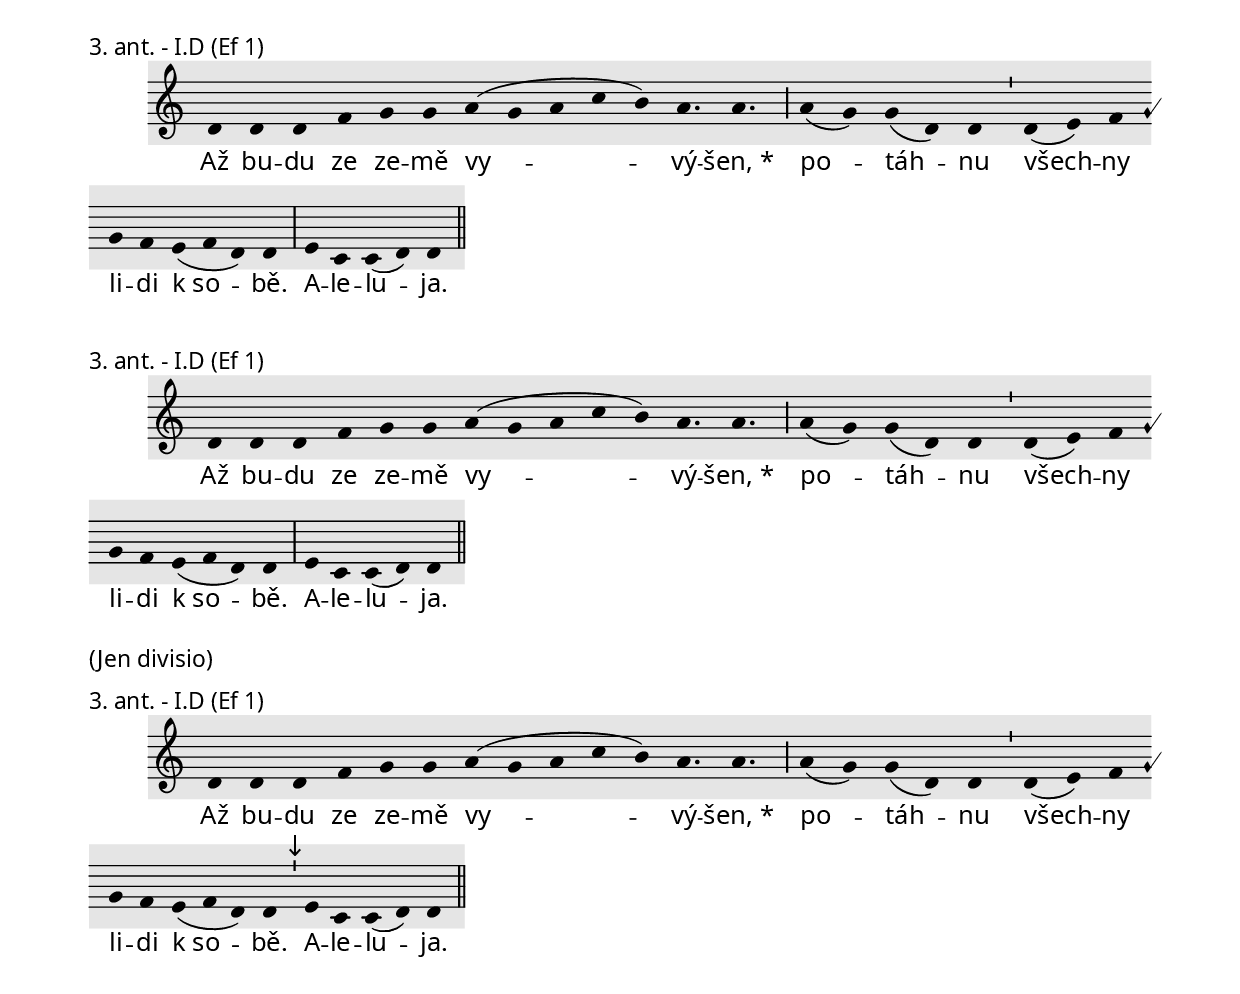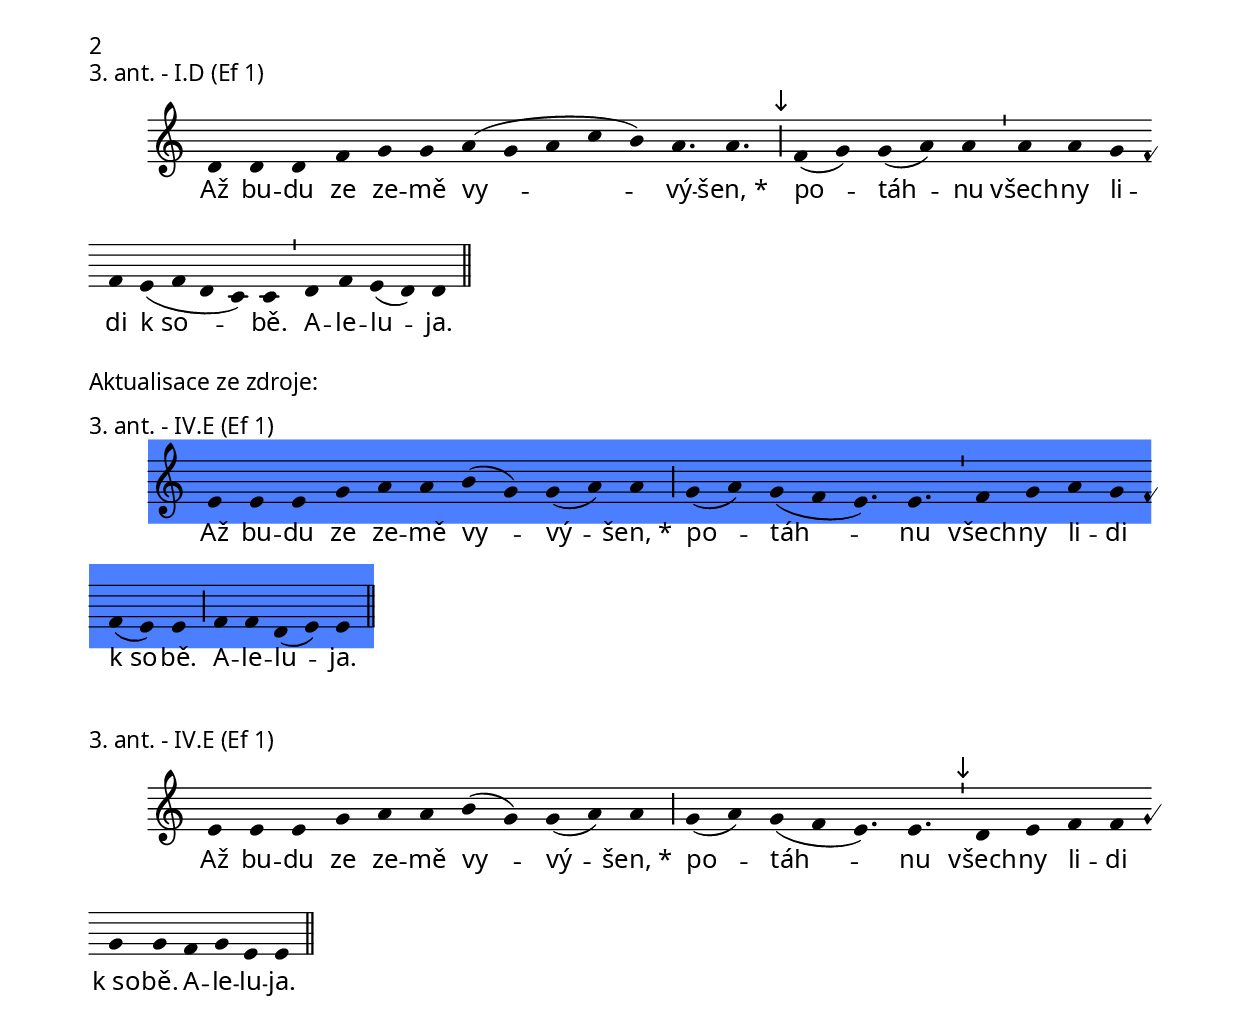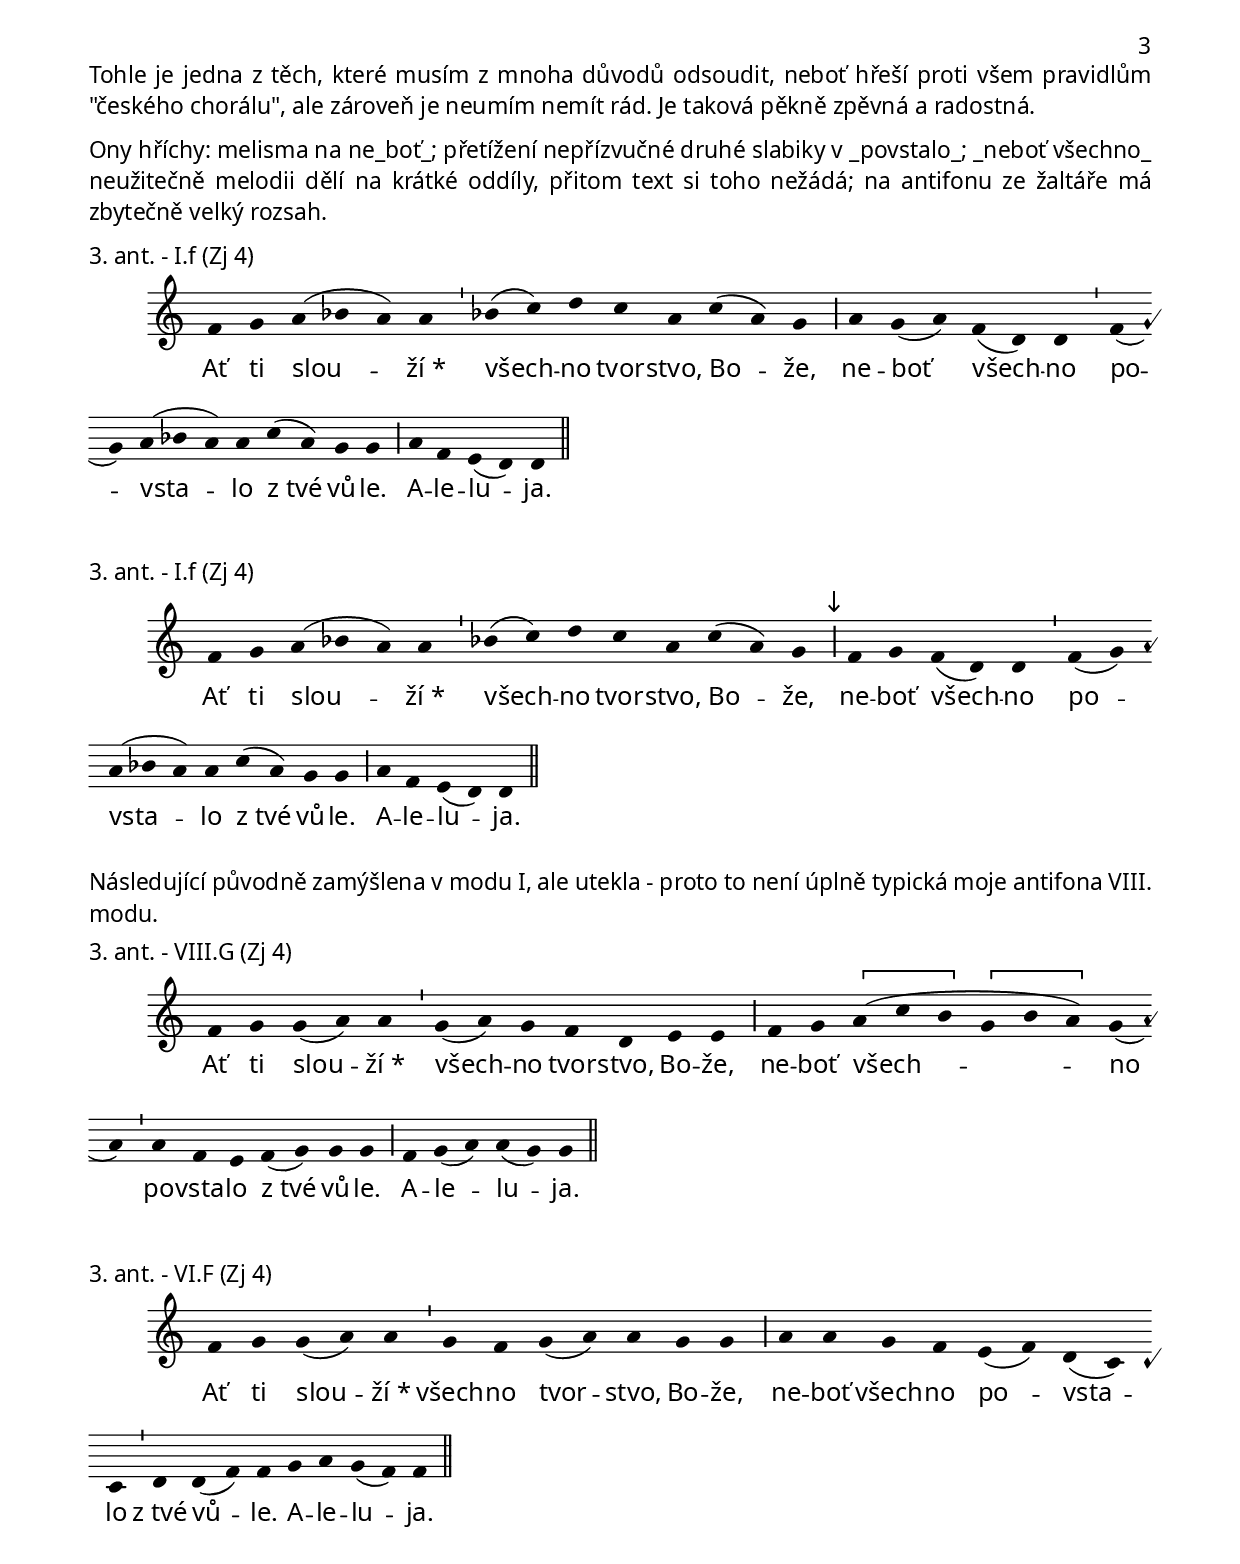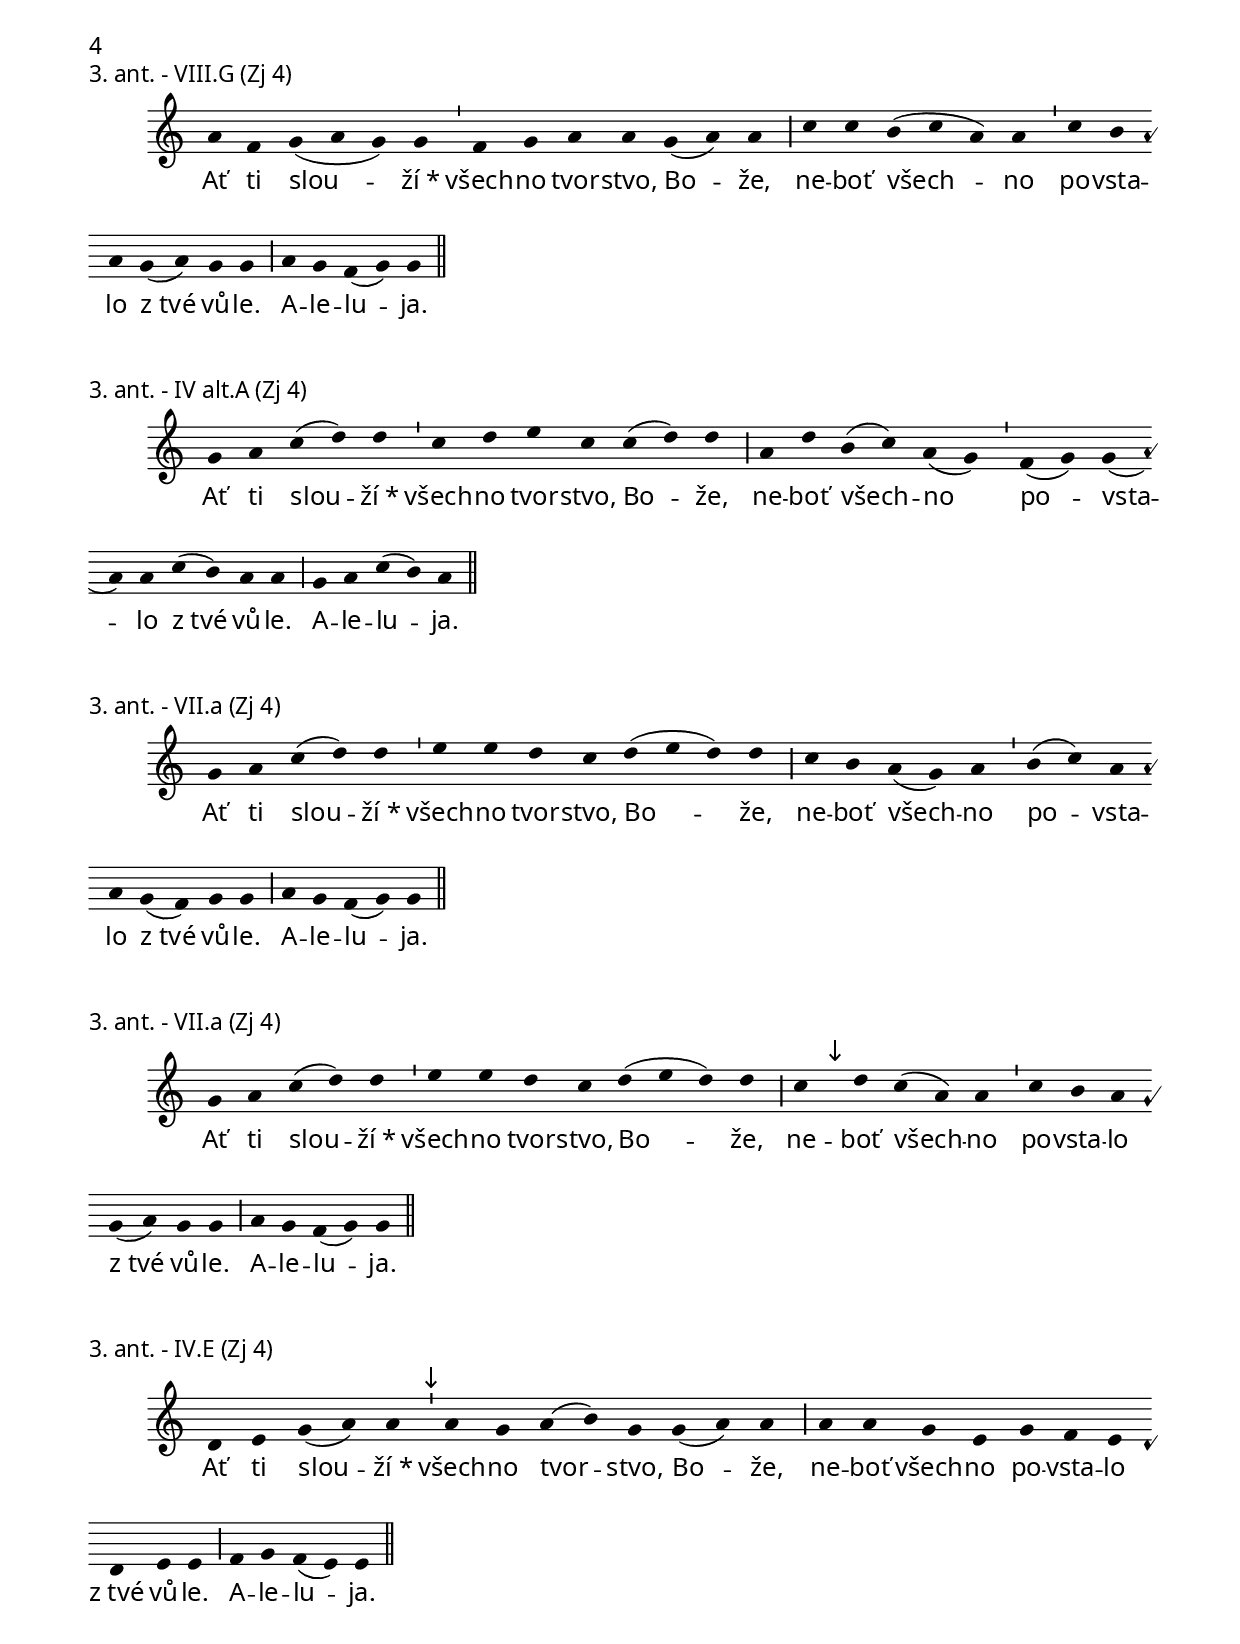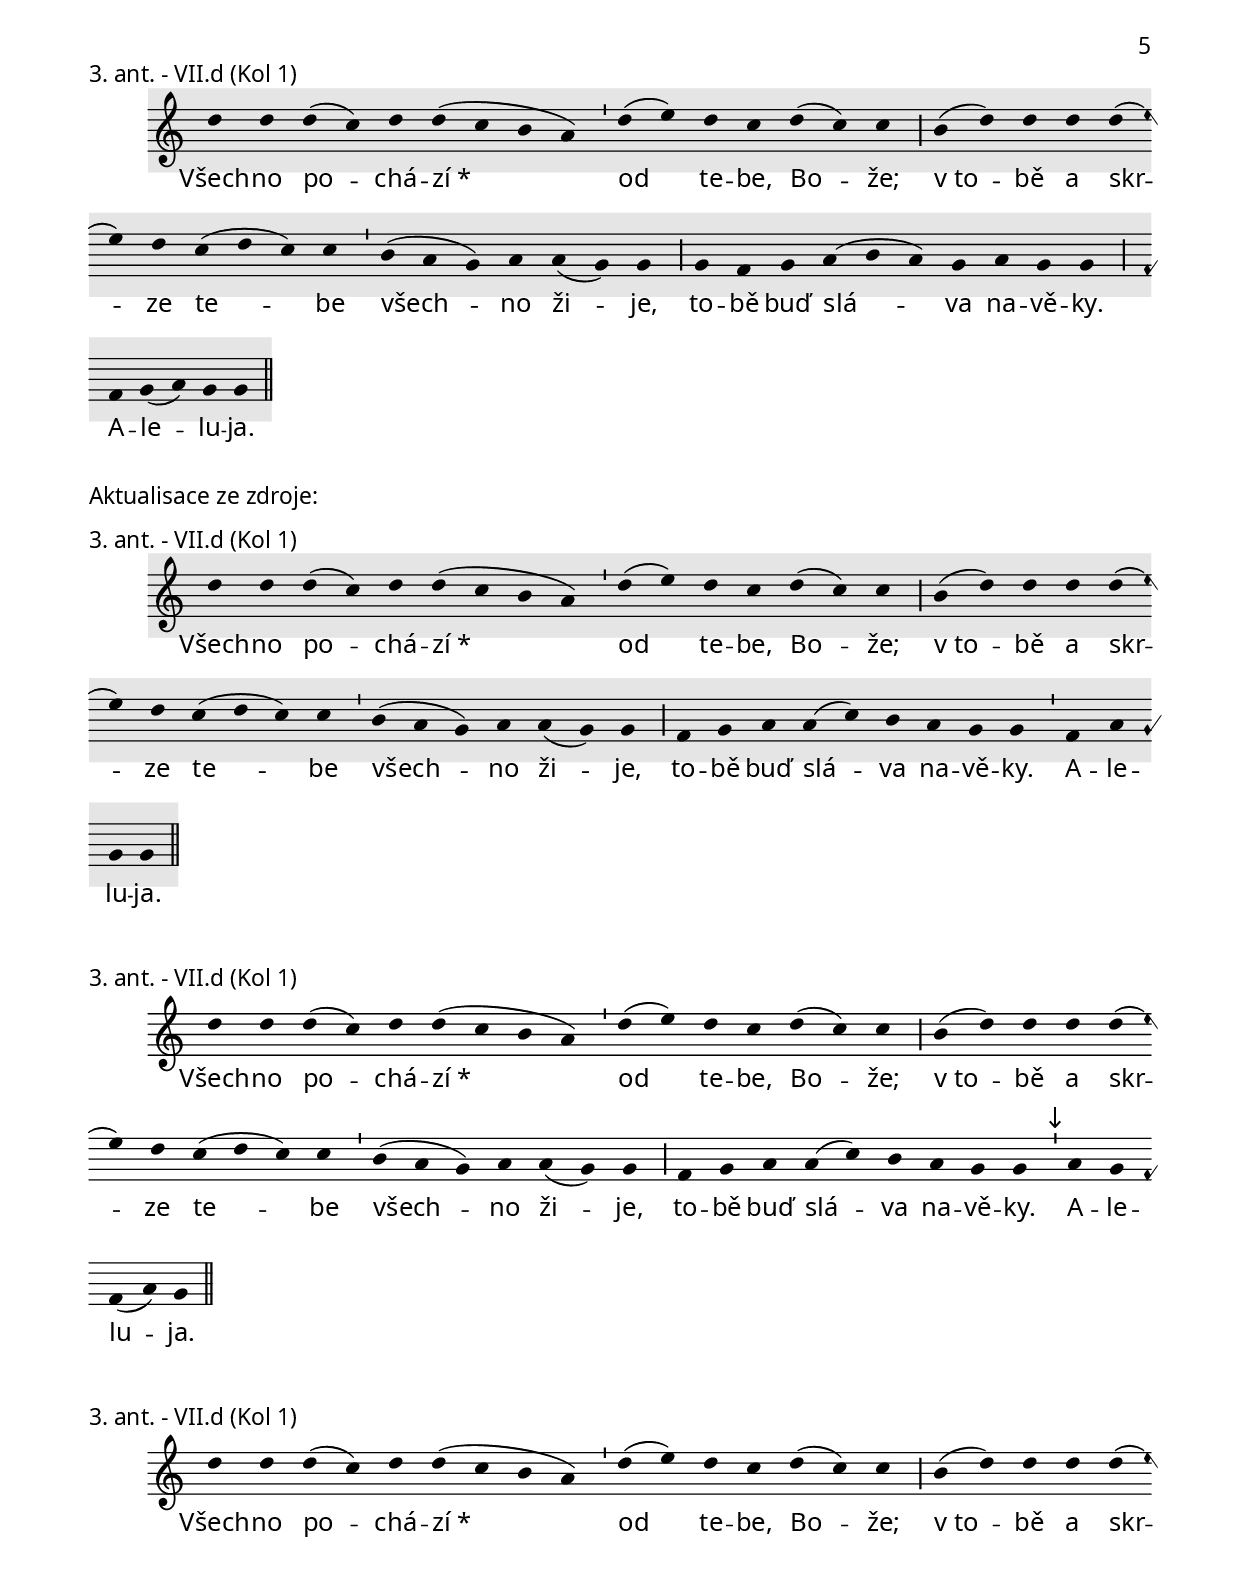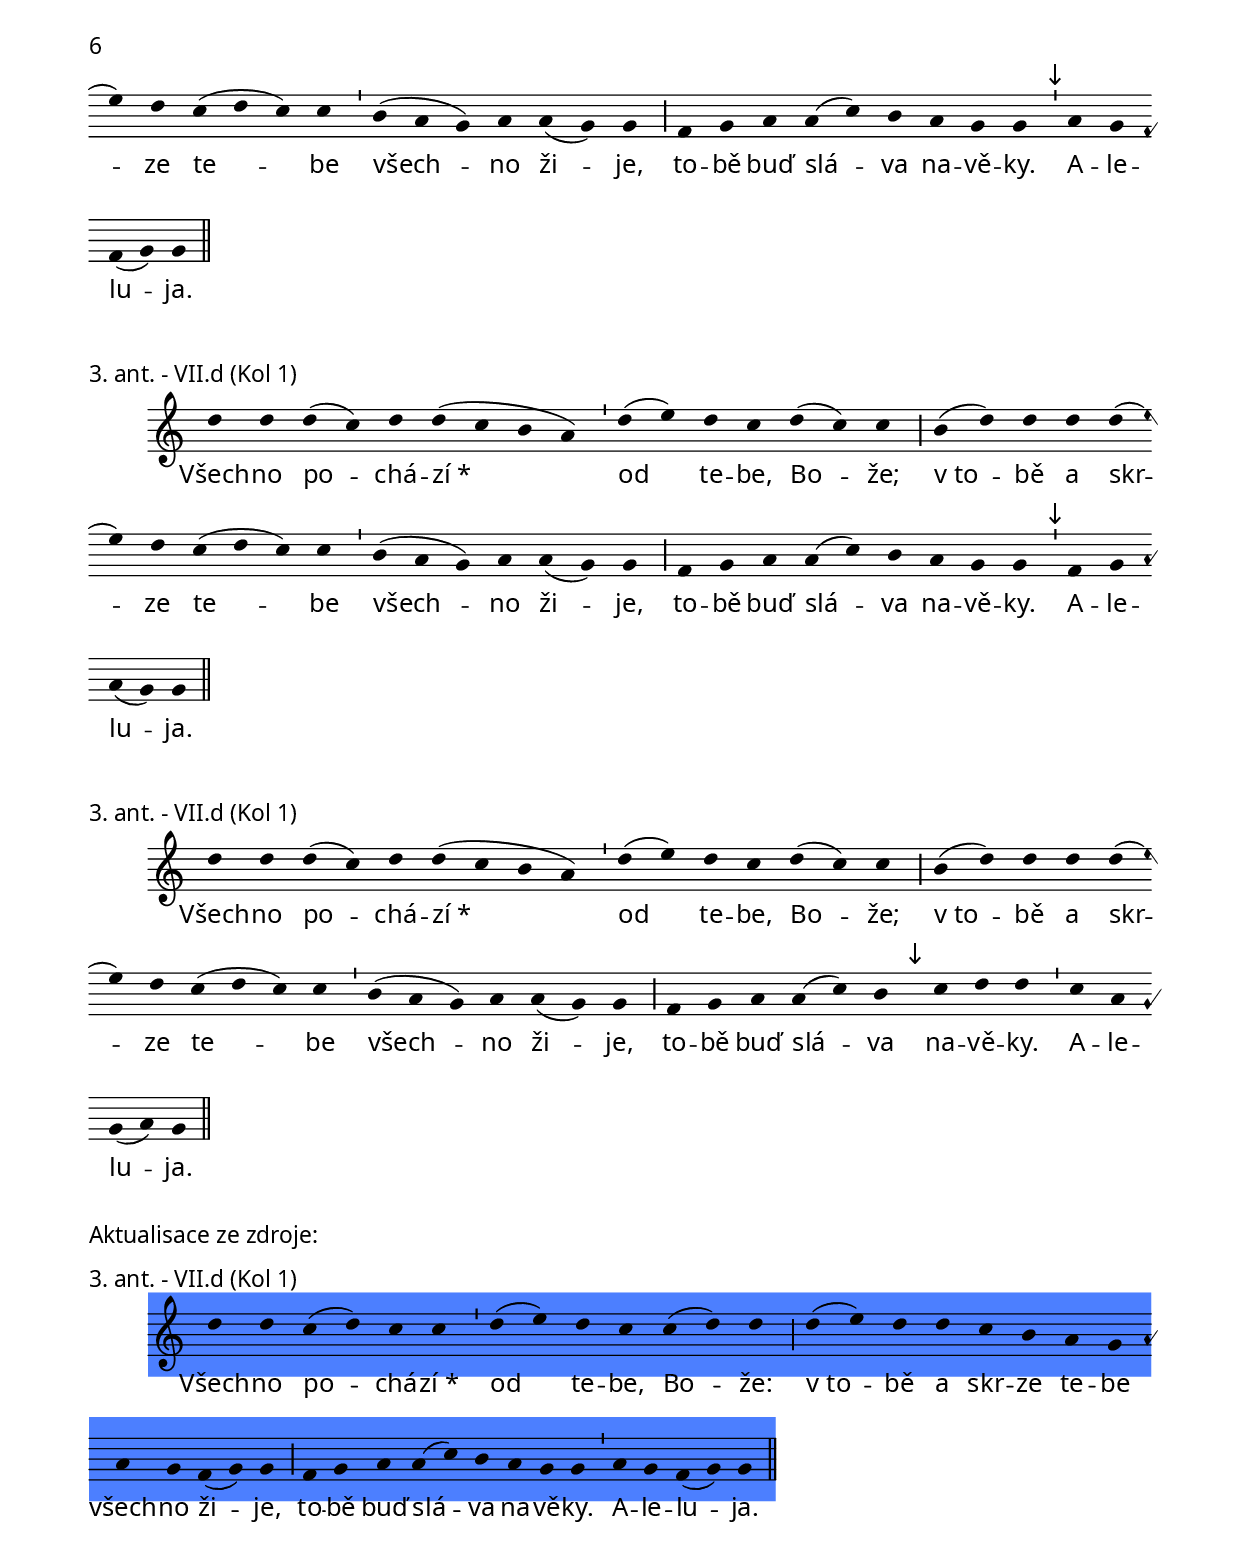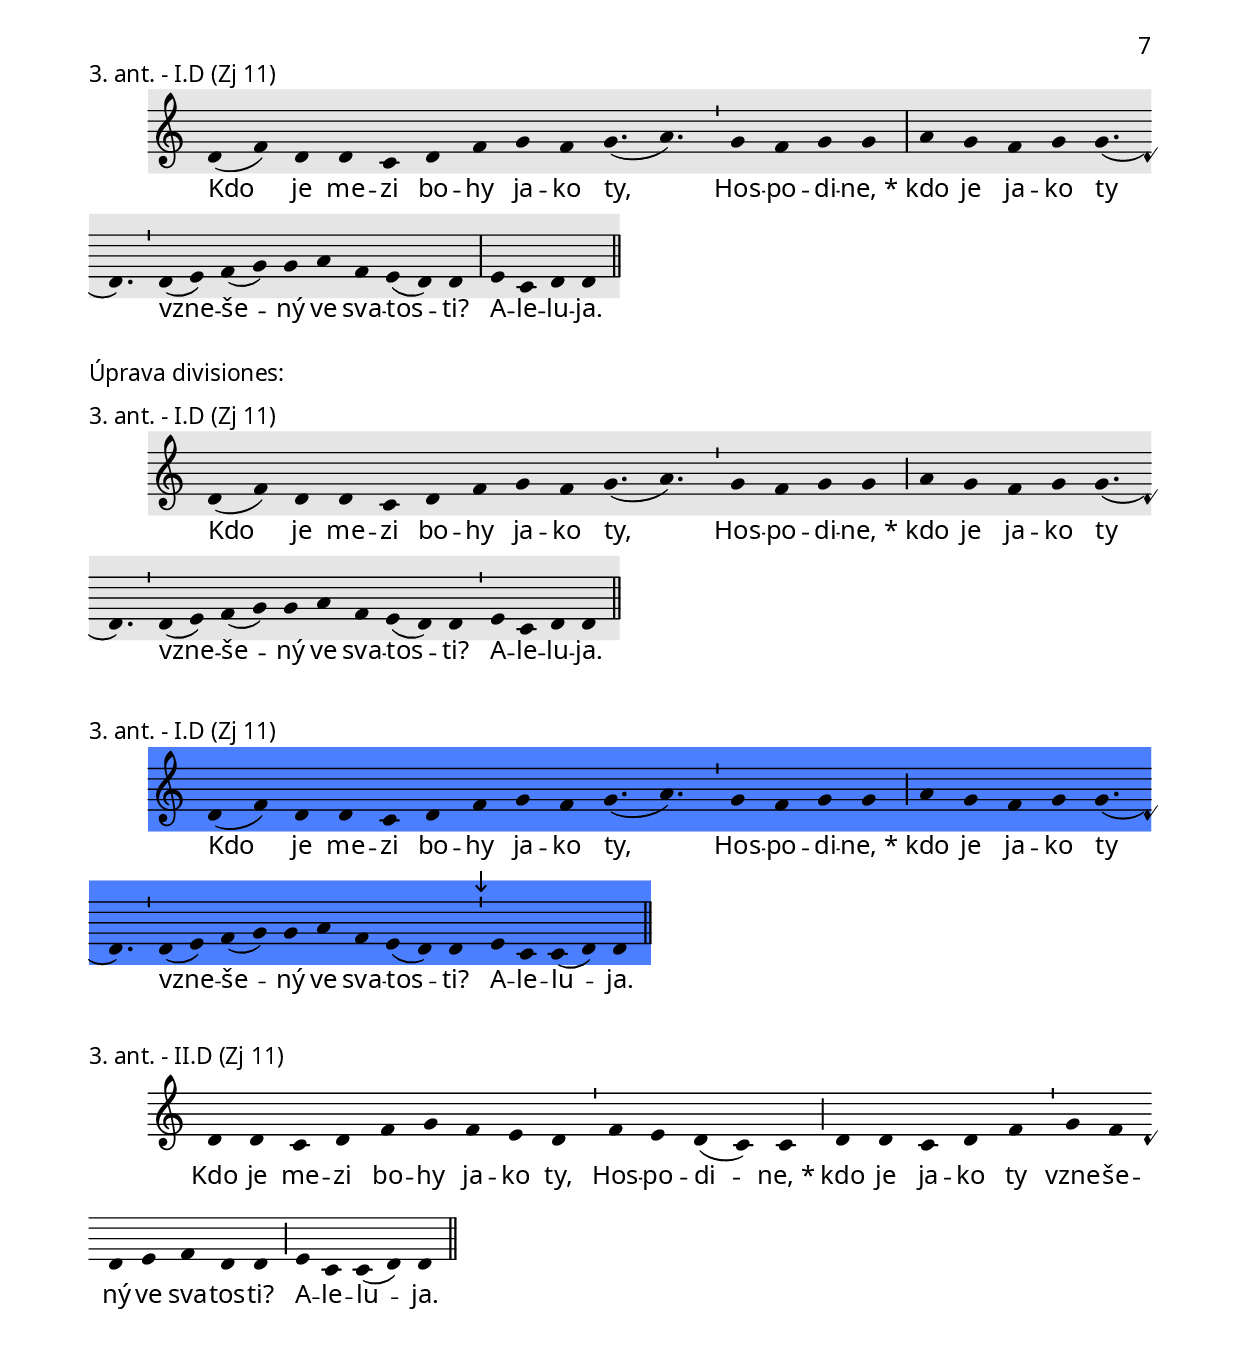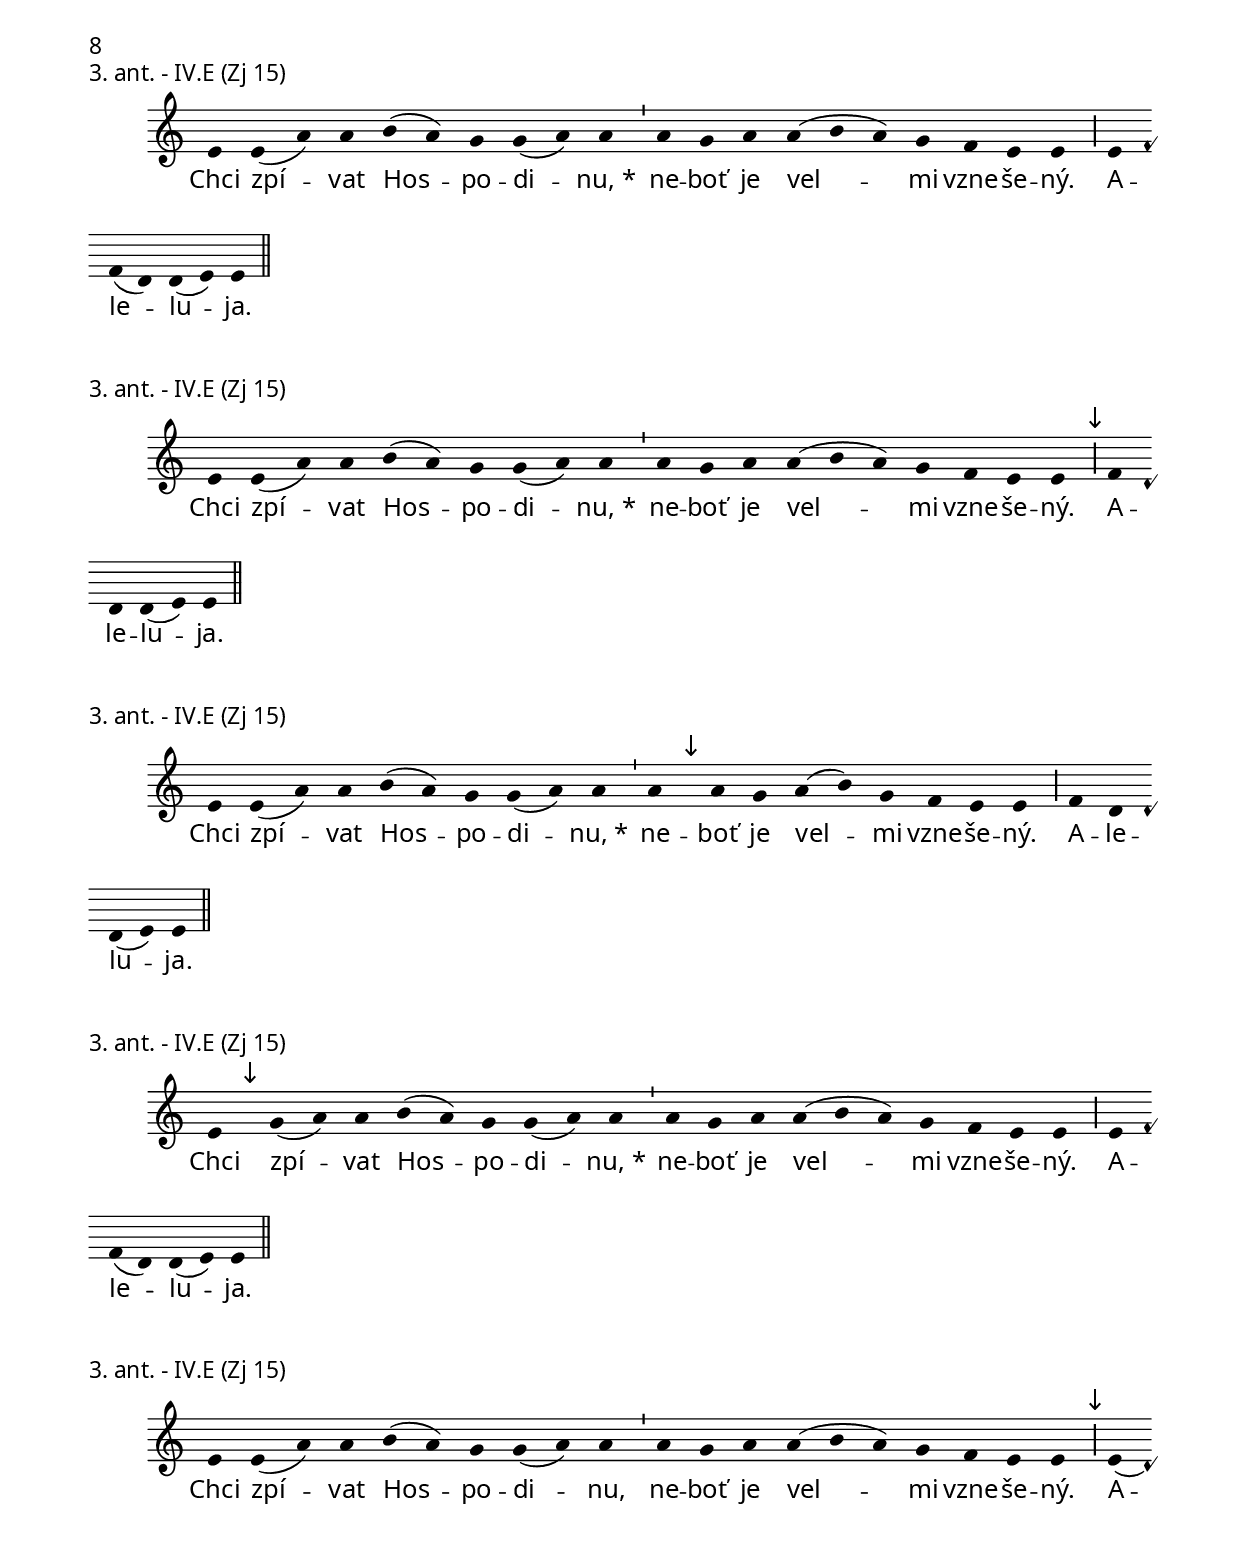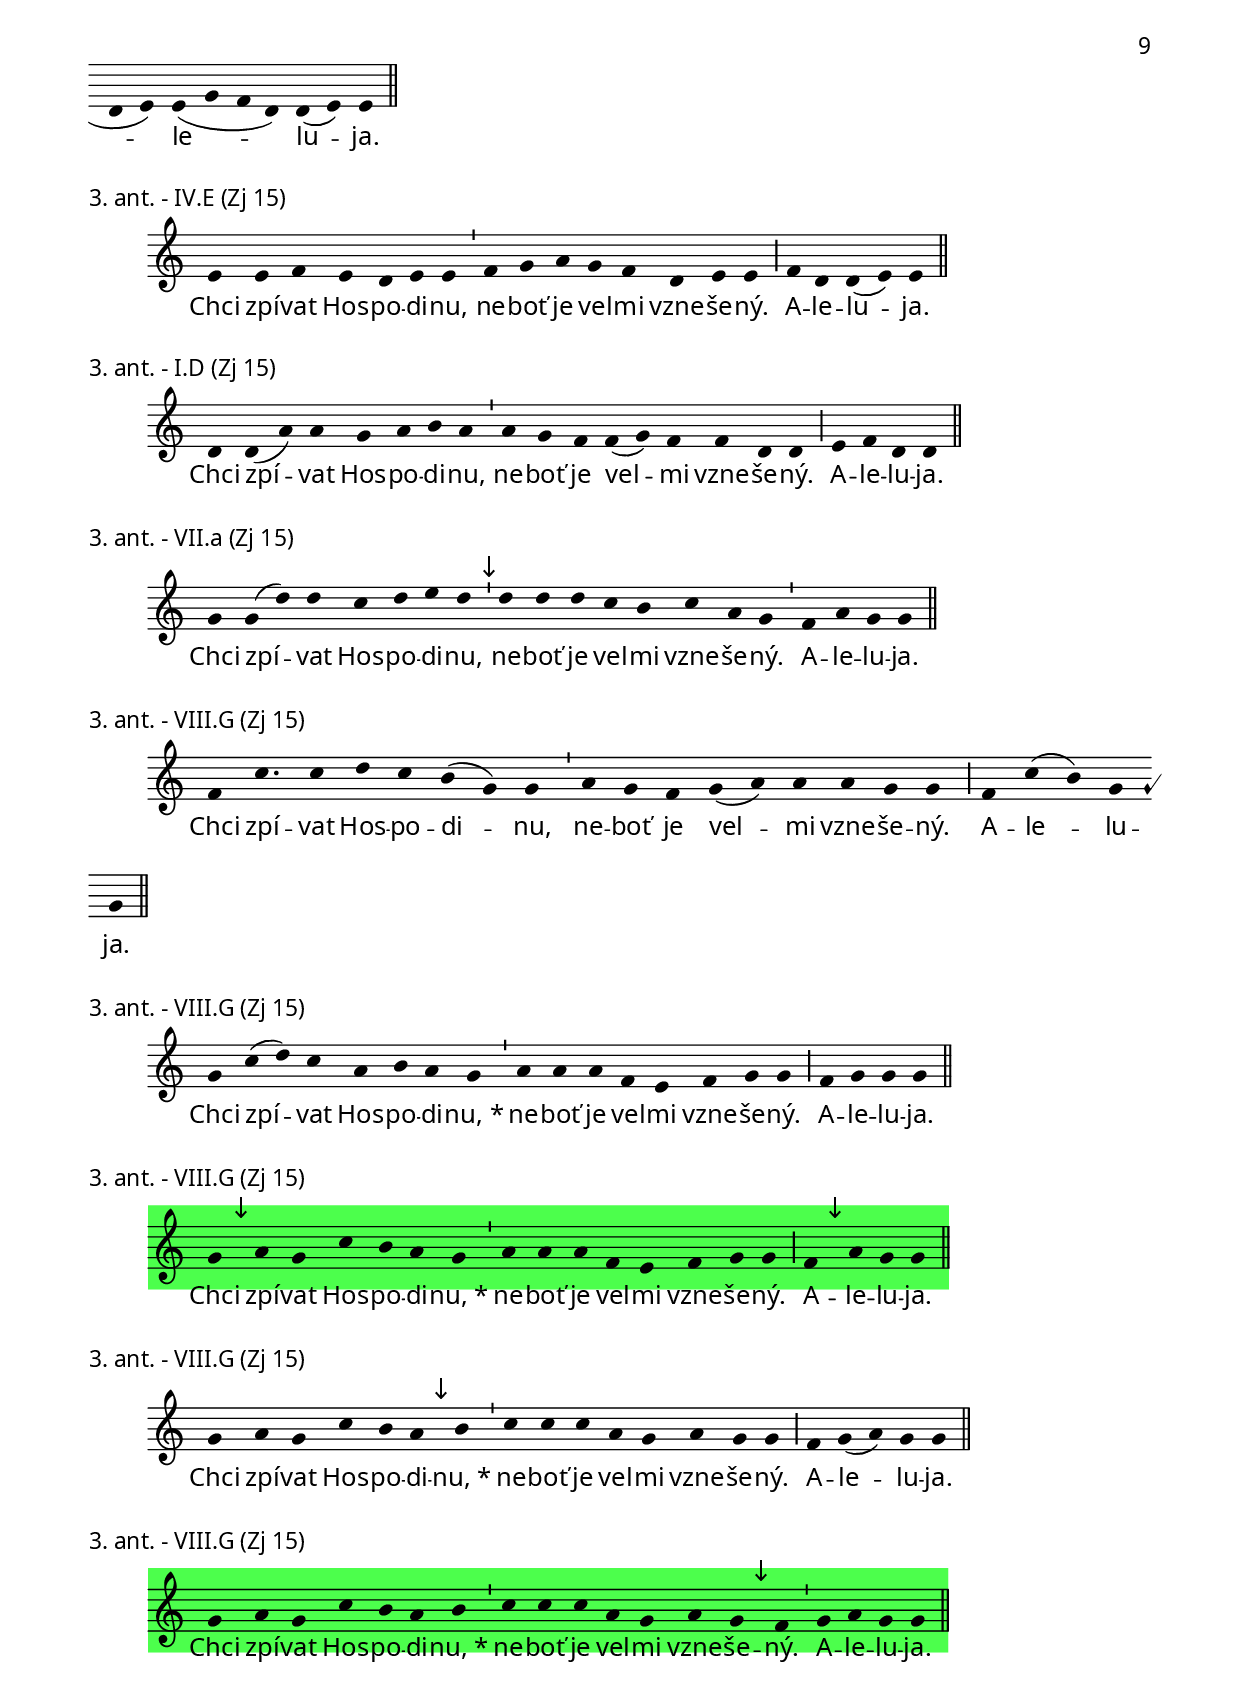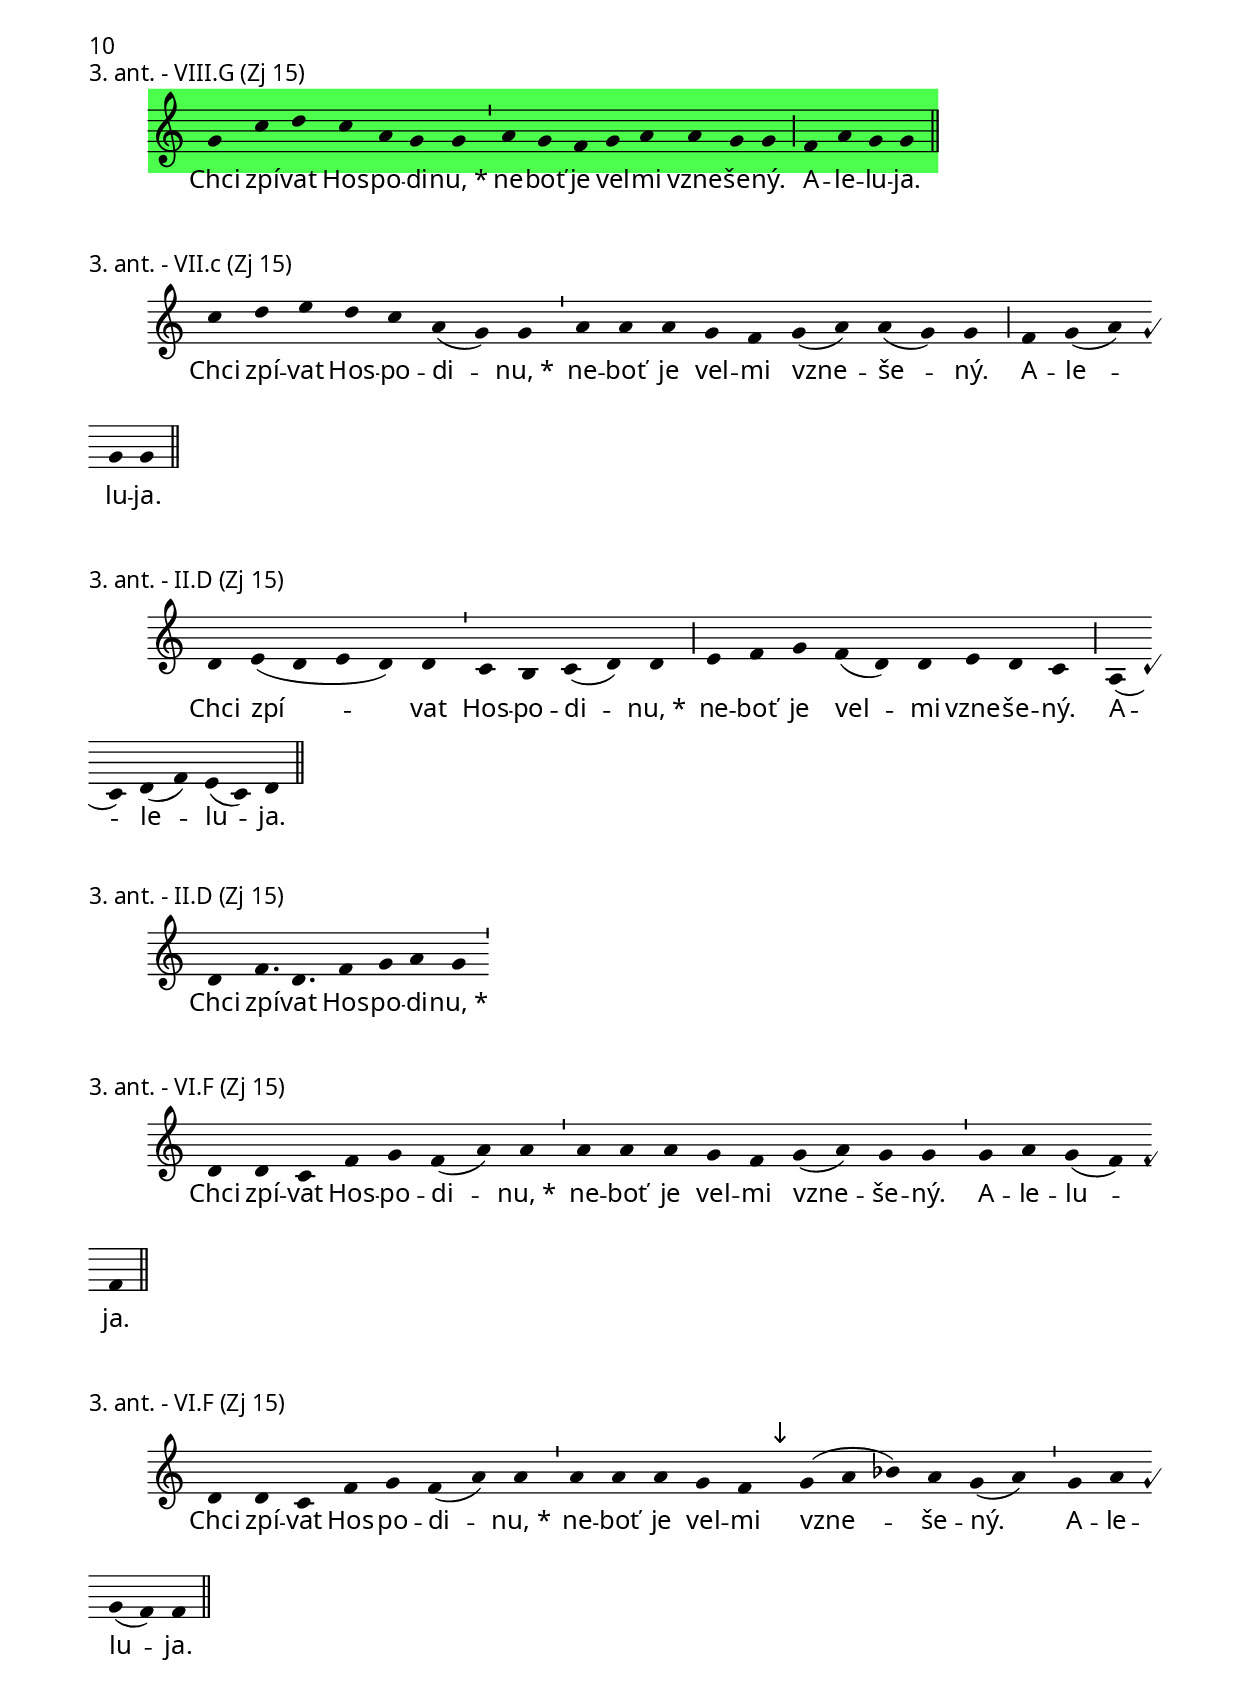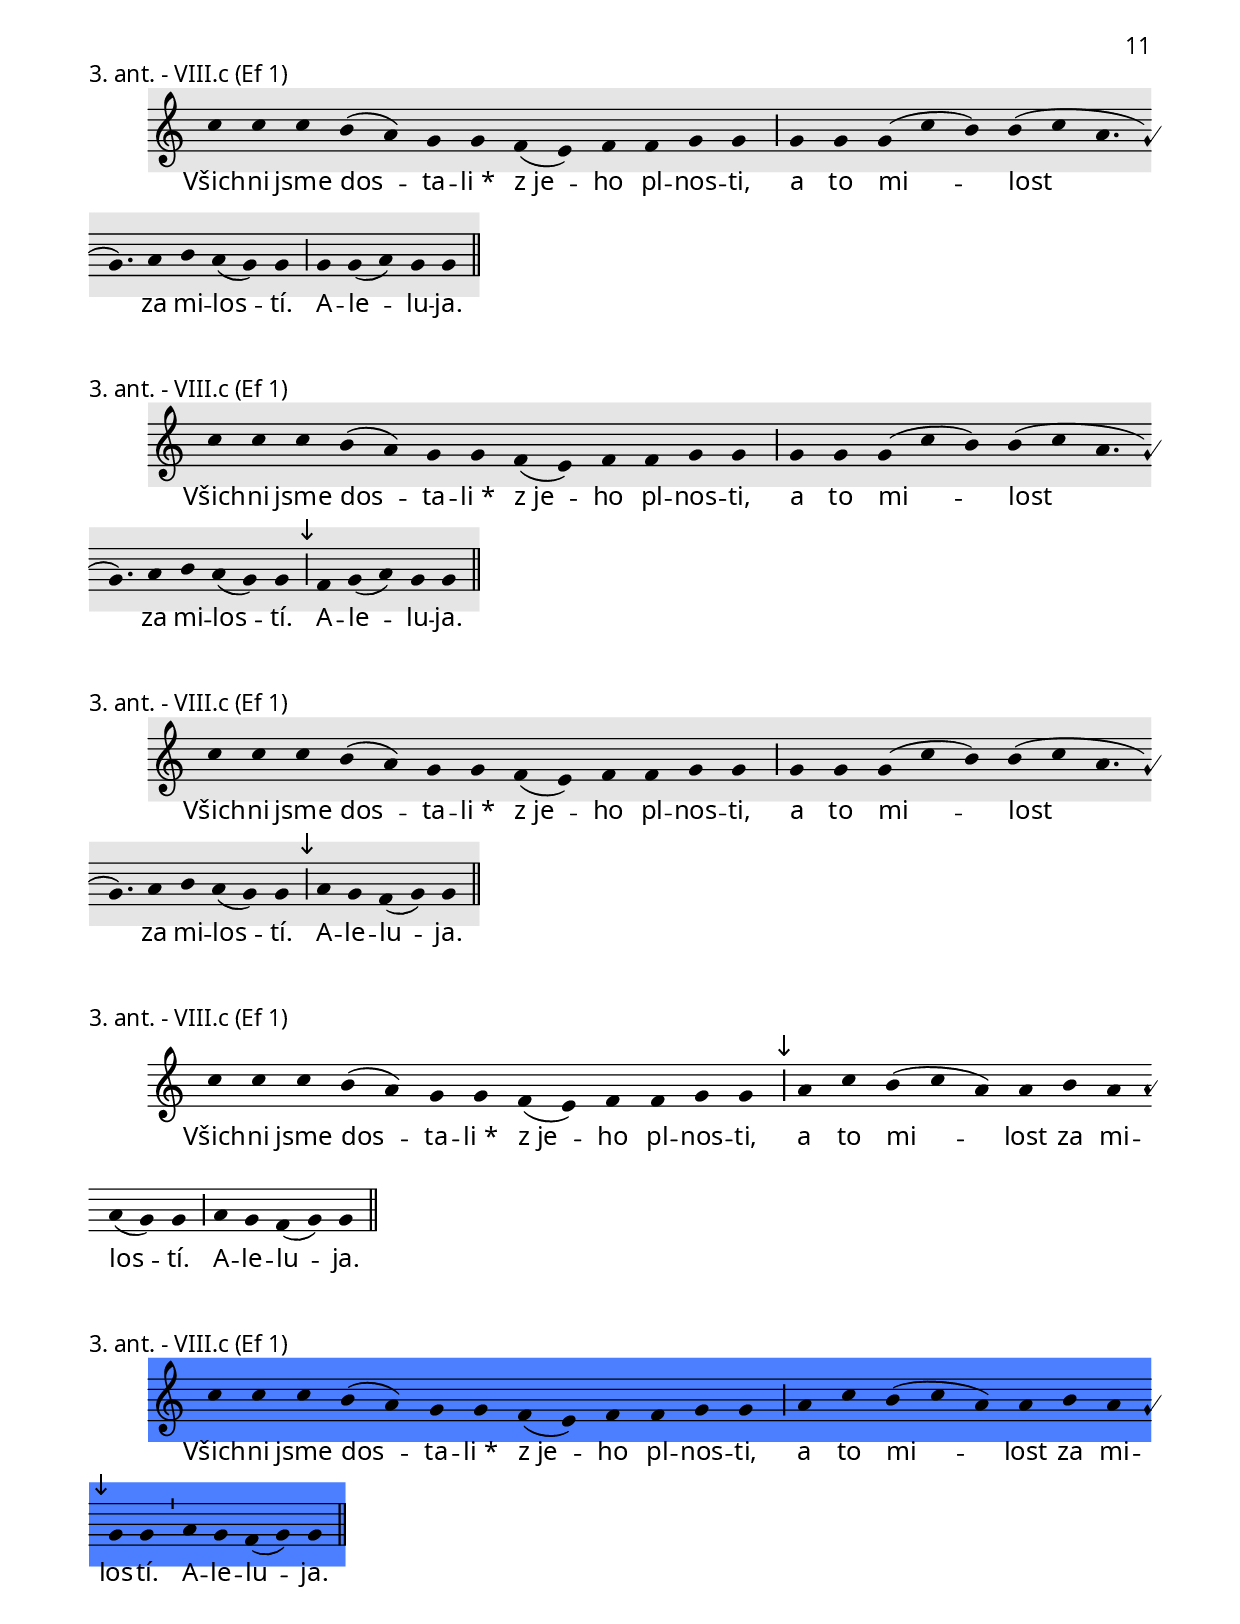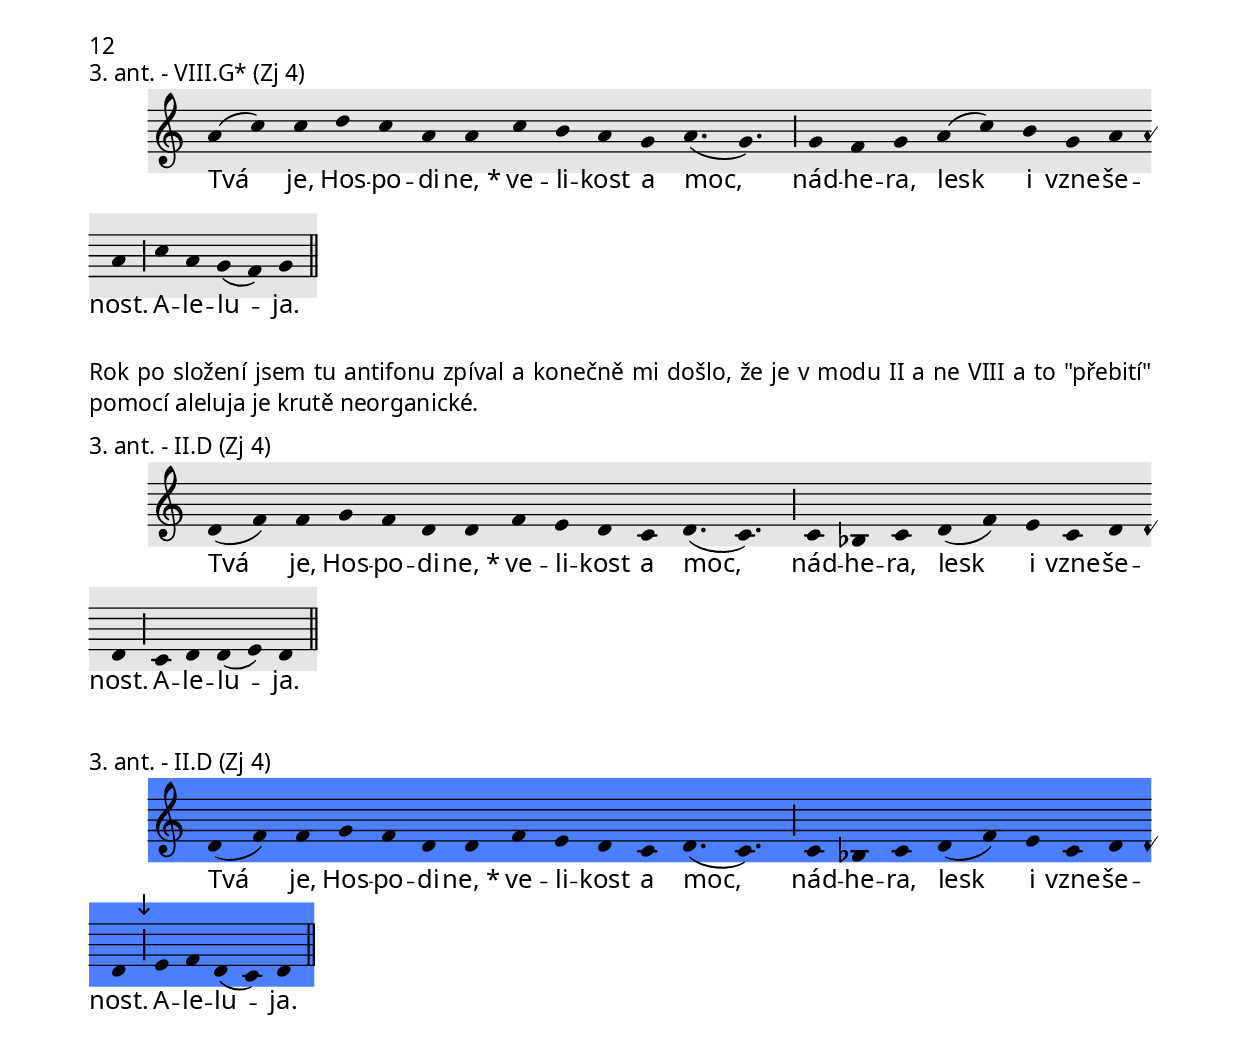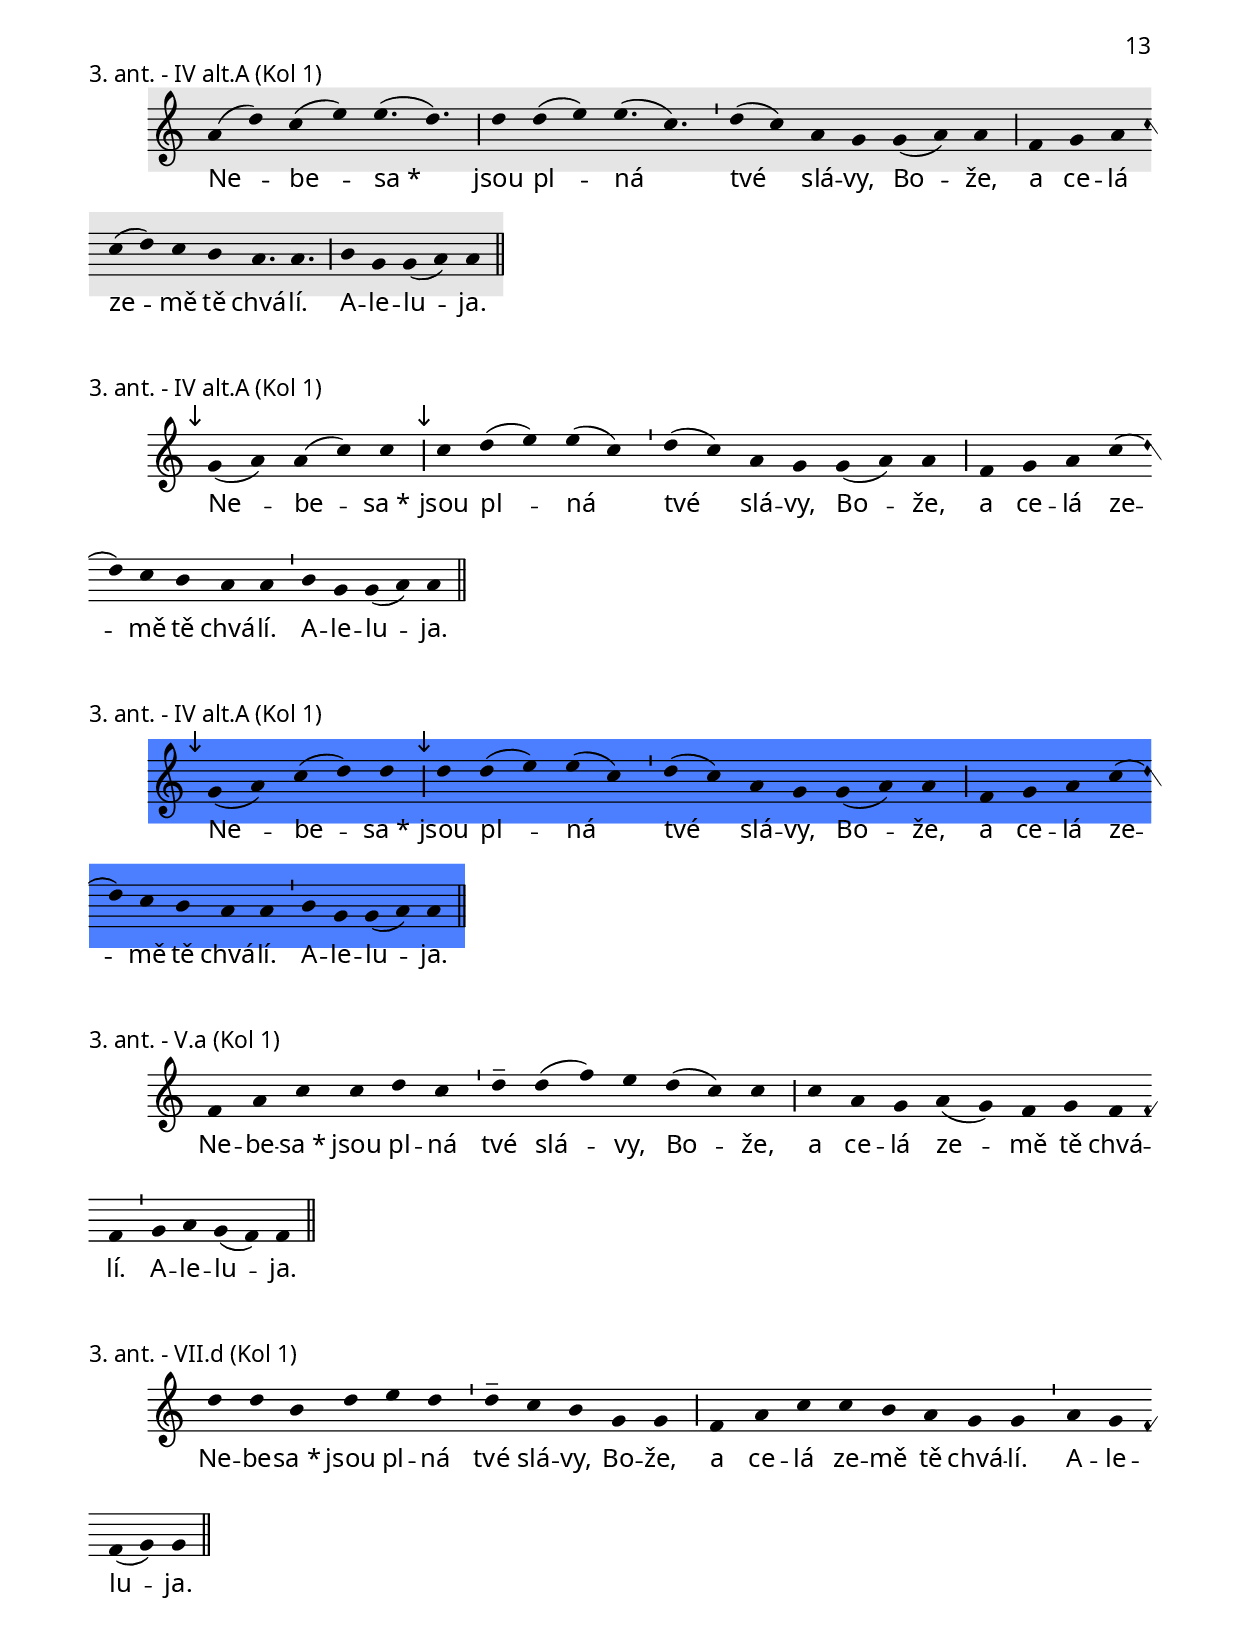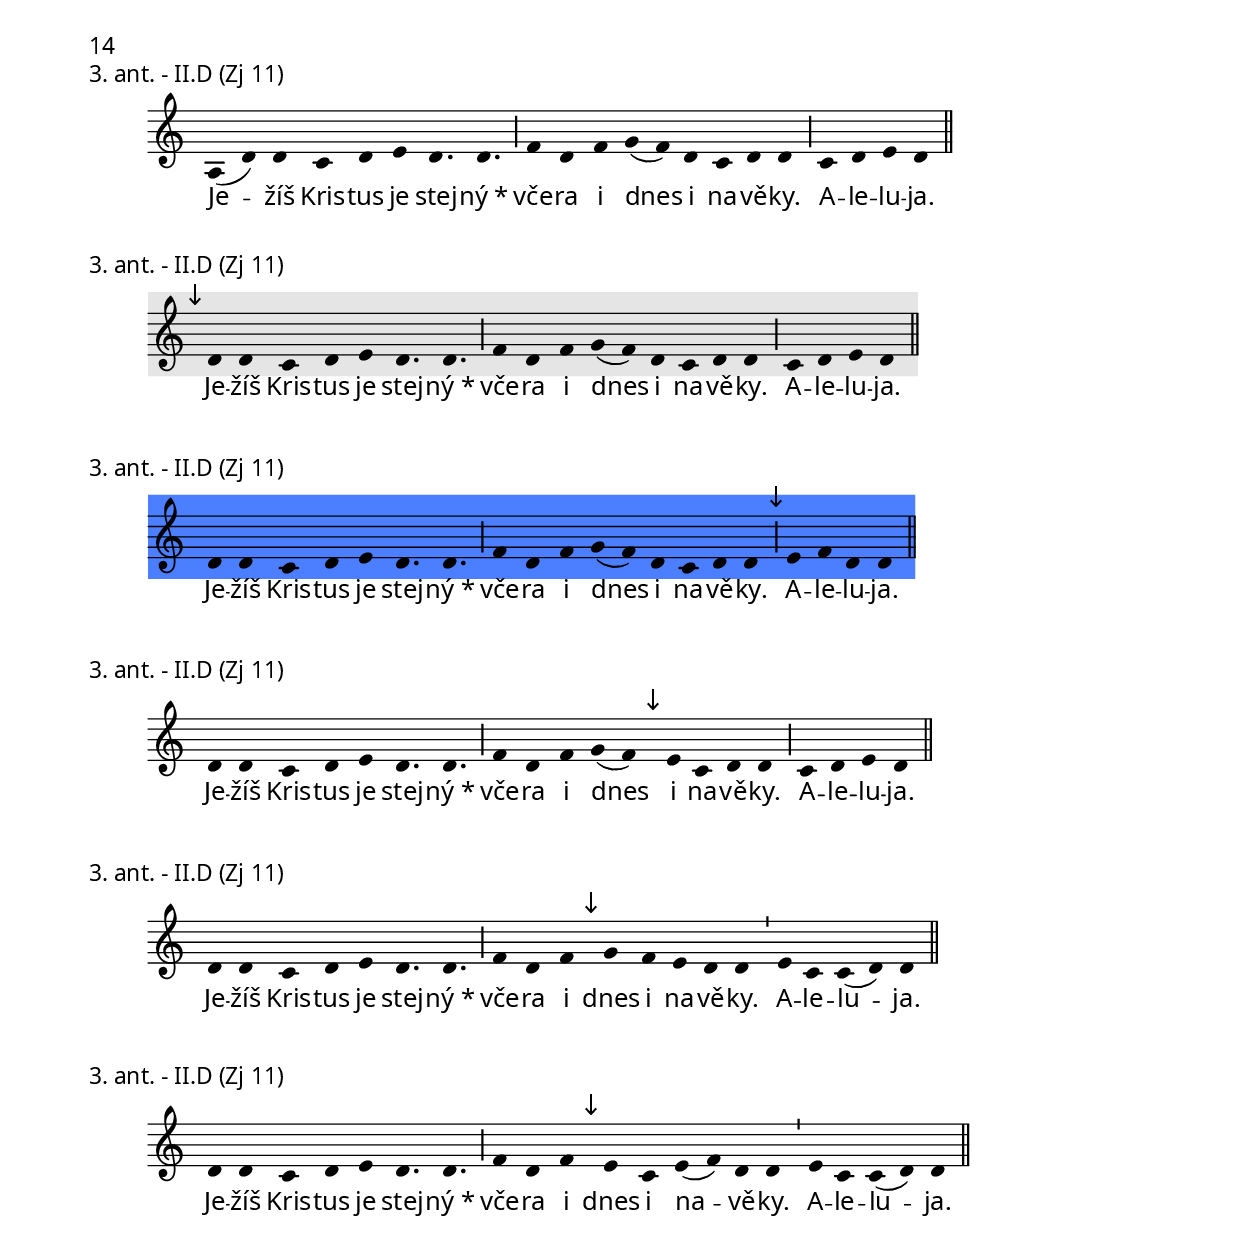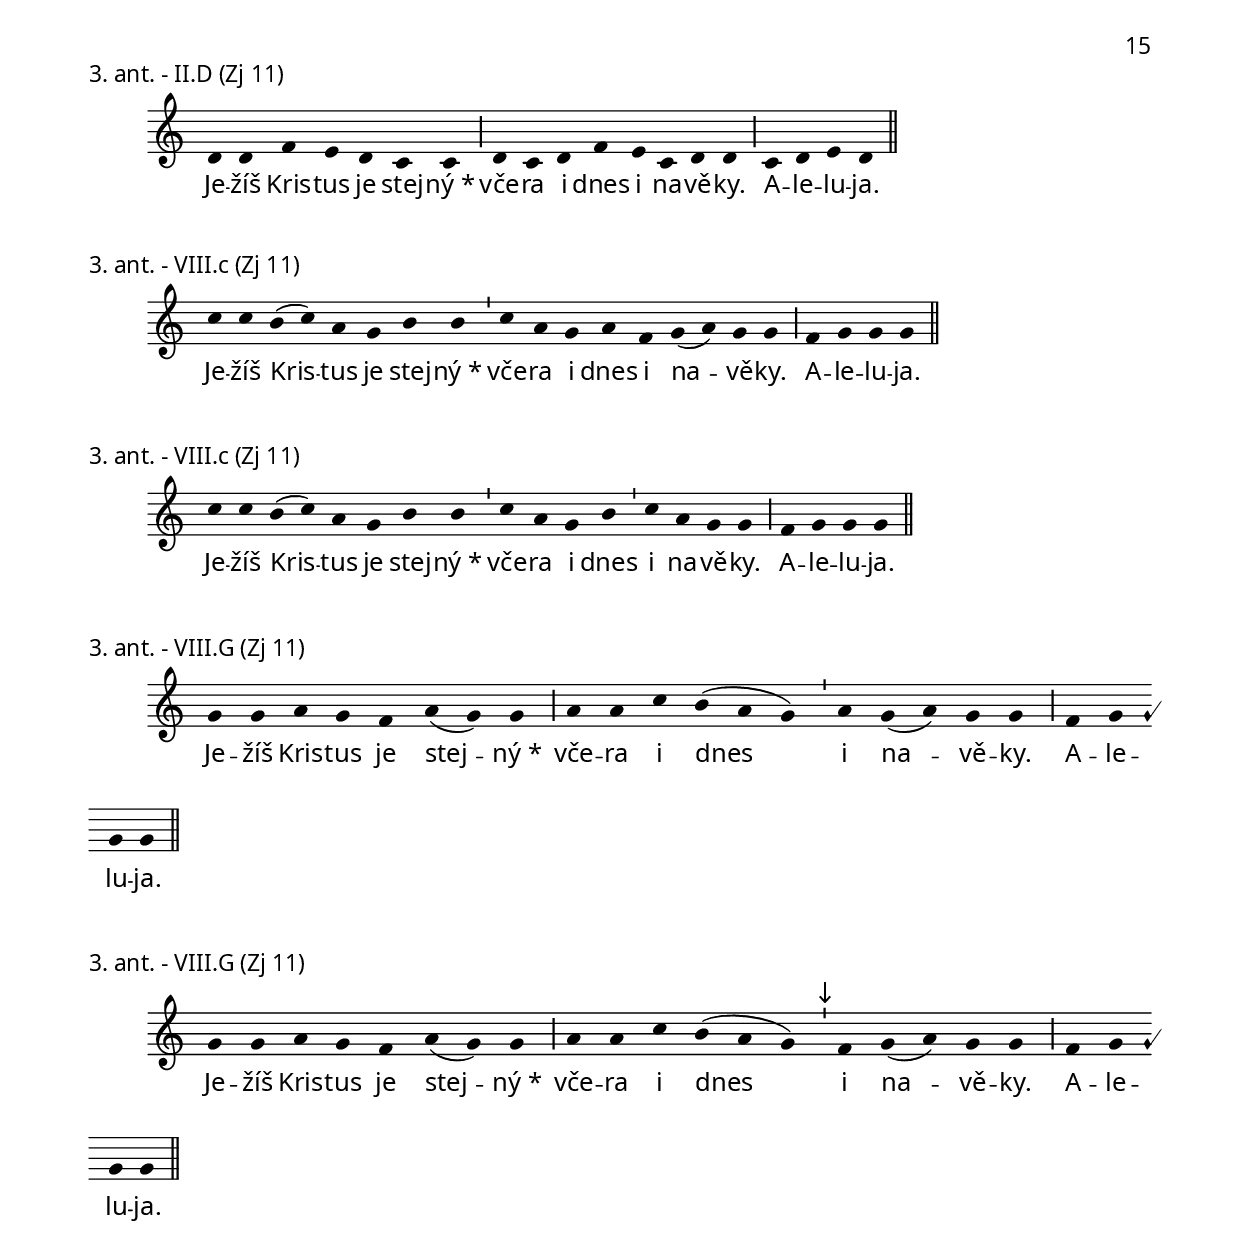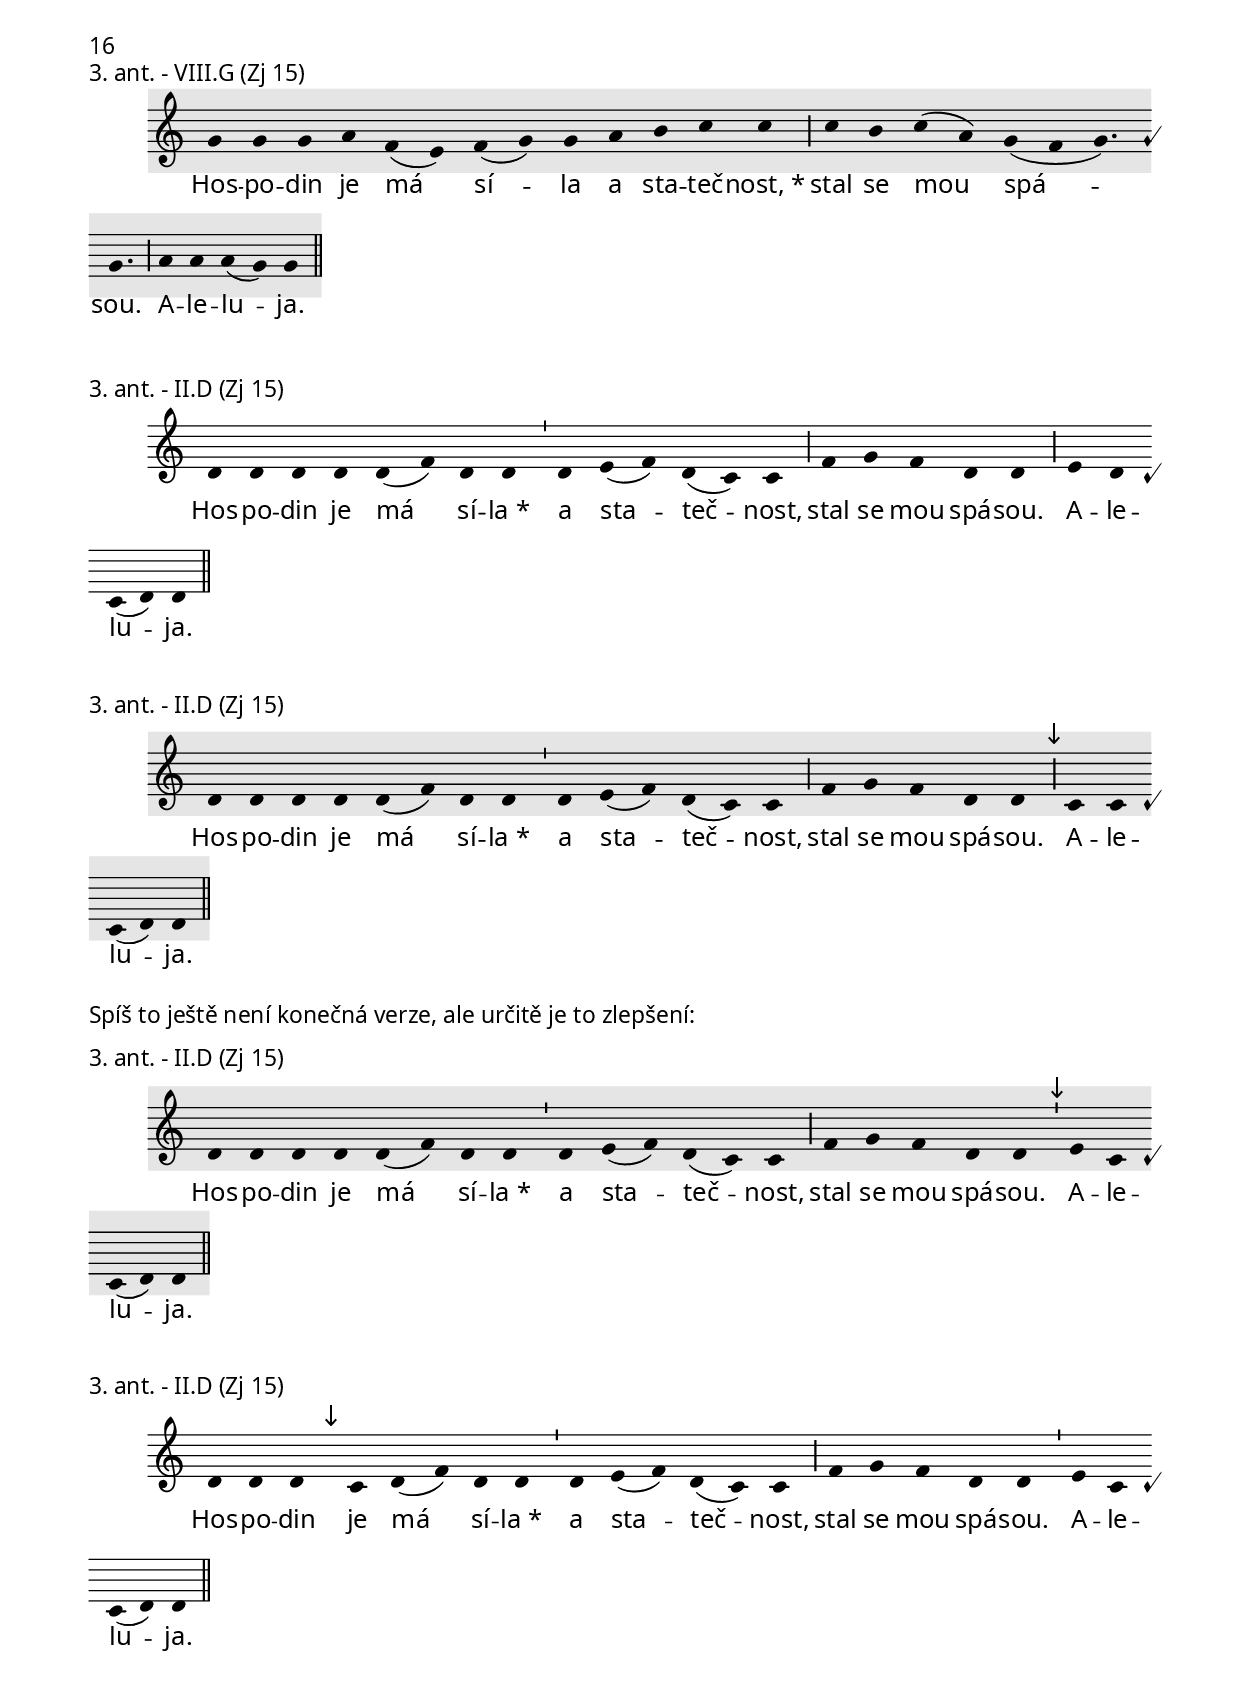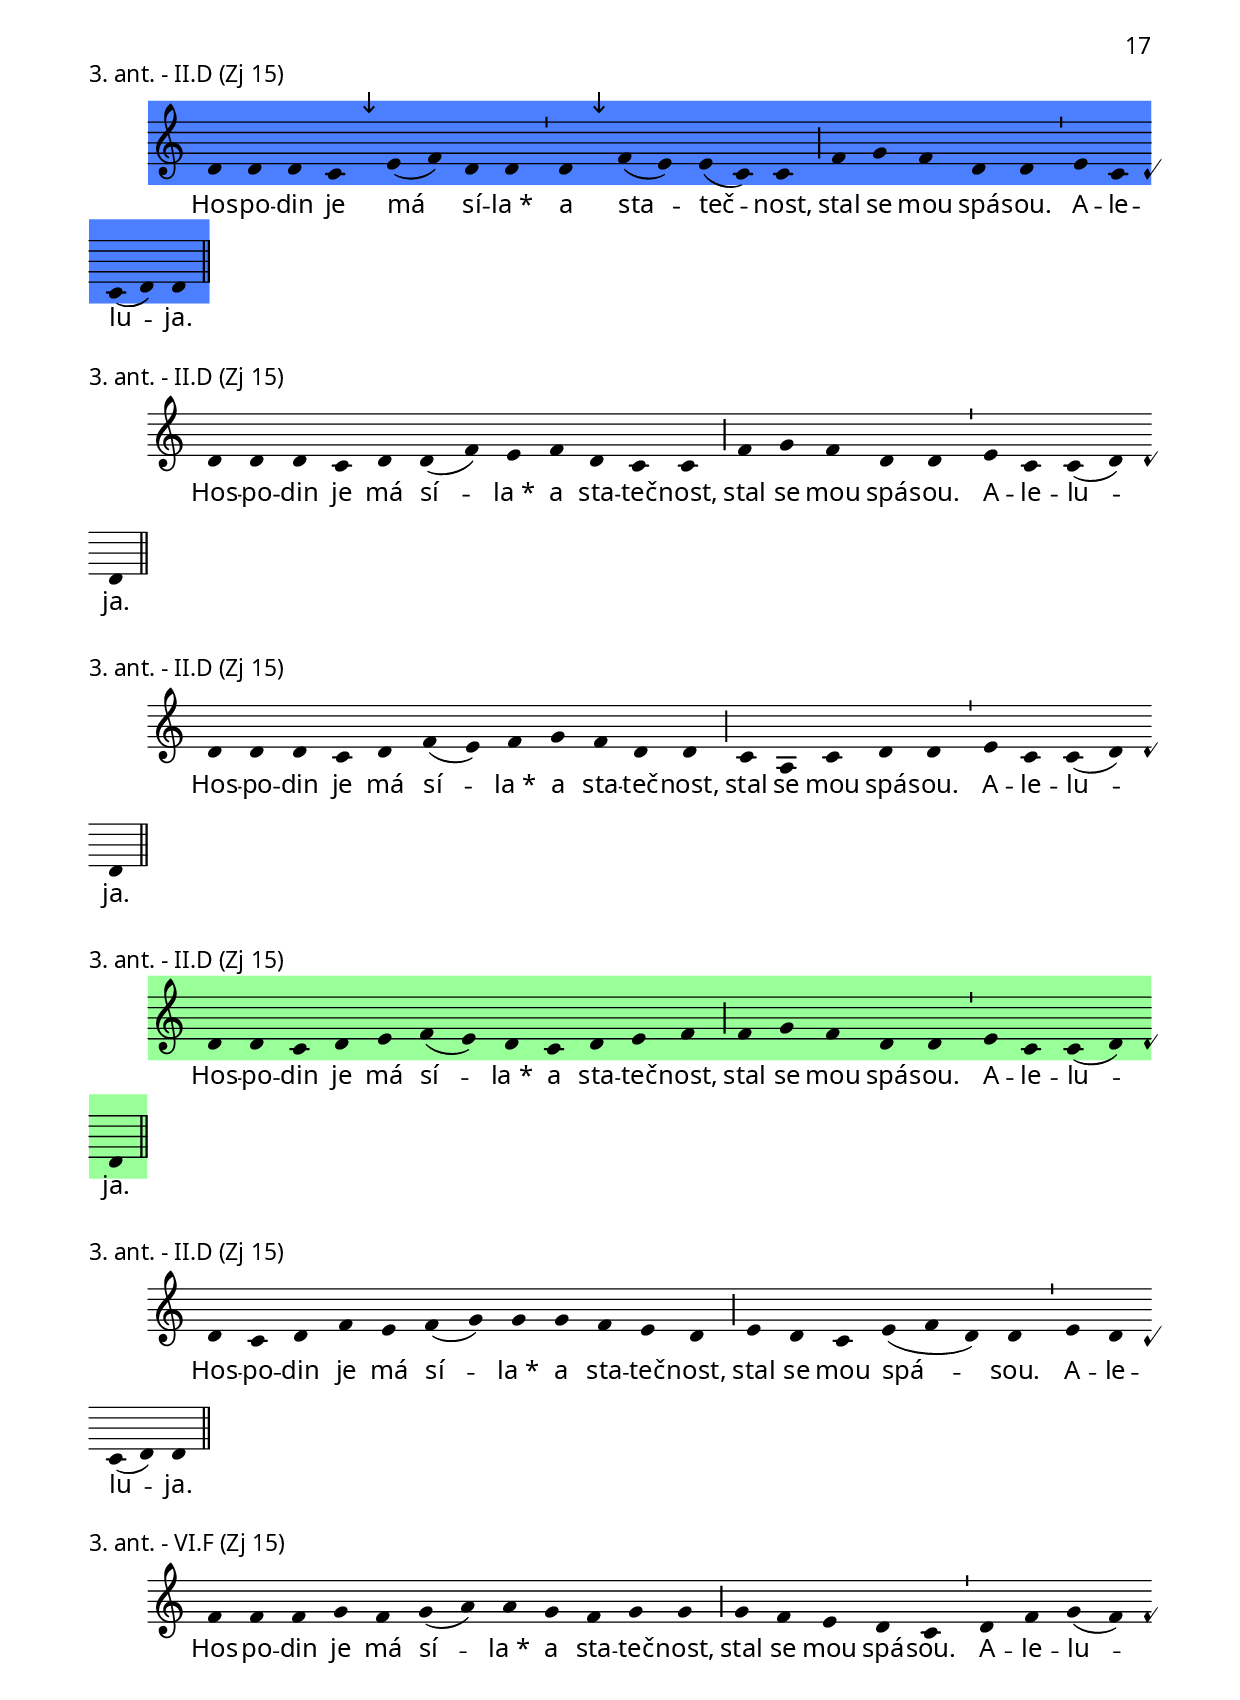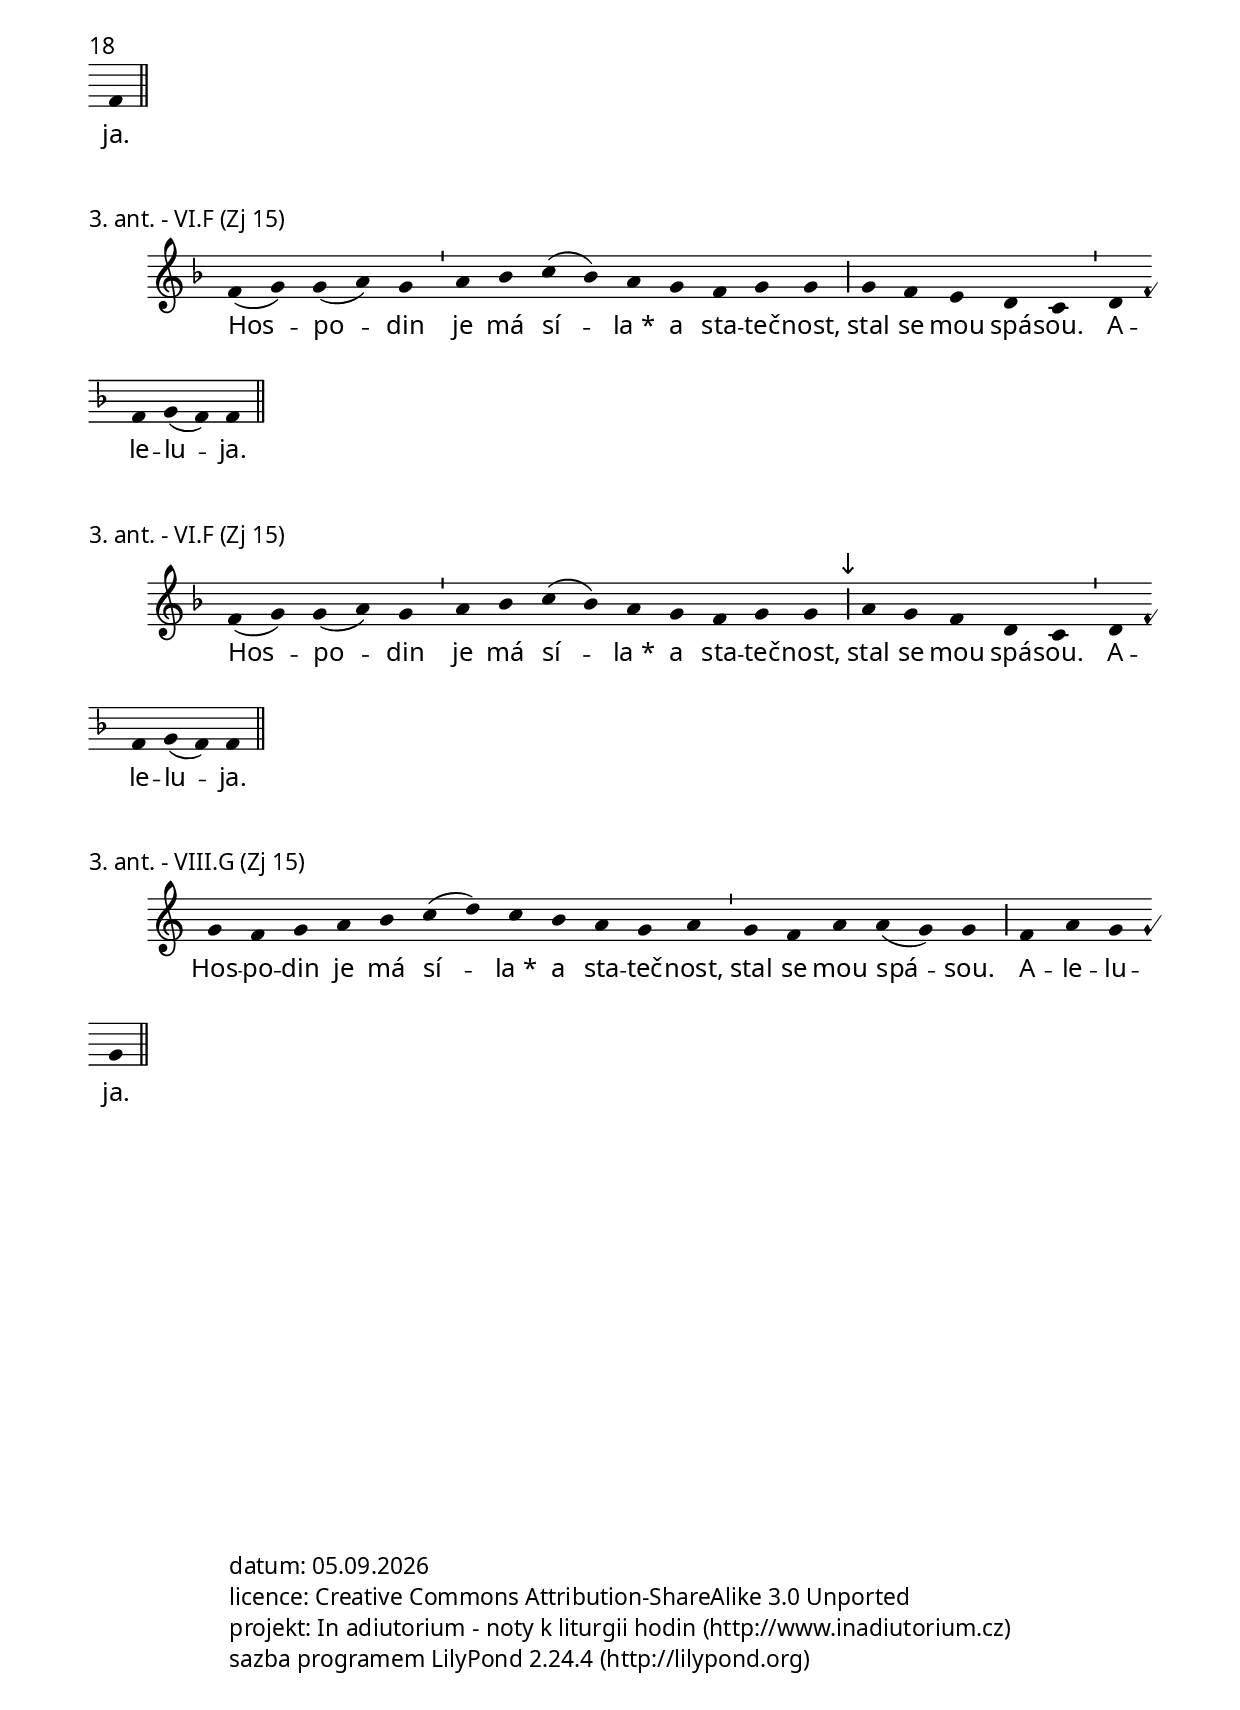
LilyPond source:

\include "../spolecne.ly"

% Antifony k nz kantikum nespor se opakuji v dvoutydennim
% cyklu - podobne jako v zaltari.
% Do zvlastniho souboru jsou vytazeny proto, ze v souboru
% velikonocnich antifon jsou jednotlive dny includovany
% do bookpart - a v bookpart se nesmi objevit definice promenne.

%%% LICHE TYDNY -------------------------------------------------

%velikTIpondeliNespAntIII =
\score {
  \relative c' {
    \zvyraznovacSedy
    \choralniRezim
    d4 d d f g g a( g a c b) a4. a \barMaior
    a4( g) g( d) d \barMin d( e) f g f e( f d) d \barMax
    e c c( d) d \barFinalis
  }
  \addlyrics {
    Až bu -- du ze ze -- mě vy -- vý -- šen,_*
    po -- táh -- nu všech -- ny li -- di k_so -- bě.
    A -- le -- lu -- ja.
  }
  \header {
    quid = "3. ant."
    modus = "I"
    differentia = "D"
    psalmus = "Ef 1"
    id = ""
    fons = "5. ne postní, 2. nešp, ad Magnificat"
    piece = \markup {\sestavTitulek}
  }
}

\score {
  \relative c' {
    \zvyraznovacSedy
    \choralniRezim
    d4 d d f g g a( g a c b) a4. a \barMaior
    a4( g) g( d) d \barMin d( e) f g f e( f d) d \barMax
    e c c( d) d \barFinalis
  }
  \addlyrics {
    Až bu -- du ze ze -- mě vy -- vý -- šen,_*
    po -- táh -- nu všech -- ny li -- di k_so -- bě.
    A -- le -- lu -- ja.
  }
  \header {
    quid = "3. ant."
    modus = "I"
    differentia = "D"
    psalmus = "Ef 1"
    id = "t1-po"
    fial = "antifony/pust_nedeleB.ly#vmag2?+aleluja"
    piece = \markup {\sestavTitulek}
  }
}

\markup{
  (Jen divisio)
}
\score {
  \relative c' {
    \zvyraznovacSedy
    \choralniRezim
    d4 d d f g g a( g a c b) a4. a \barMaior
    a4( g) g( d) d \barMin d( e) f g f e( f d) d \mark\sipka \barMin
    e c c( d) d \barFinalis
  }
  \addlyrics {
    Až bu -- du ze ze -- mě vy -- vý -- šen,_*
    po -- táh -- nu všech -- ny li -- di k_so -- bě.
    A -- le -- lu -- ja.
  }
  \header {
    quid = "3. ant."
    modus = "I"
    differentia = "D"
    psalmus = "Ef 1"
    id = "t1-po"
    fial = "antifony/pust_nedeleB.ly#vmag2?+aleluja"
    piece = \markup {\sestavTitulek}
  }
}

\score {
  \relative c' {
    \choralniRezim
    d4 d d f g g a( g a c b) a4. a \barMaior
    \mark\sipka f4( g) g( a) a \barMin a a g f e( f d c) c \barMin
    d f e( d) d \barFinalis
  }
  \addlyrics {
    Až bu -- du ze ze -- mě vy -- vý -- šen,_*
    po -- táh -- nu všech -- ny li -- di k_so -- bě.
    A -- le -- lu -- ja.
  }
  \header {
    quid = "3. ant."
    modus = "I"
    differentia = "D"
    psalmus = "Ef 1"
    id = "t1-po"
    fial = "antifony/pust_nedeleB.ly#vmag2?cast=1"
    piece = \markup {\sestavTitulek}
  }
}

\markup\aktualisace

\score {
  \relative c' {
    \zvyraznovacModry
    \choralniRezim
    e4 e e g a a b( g) g( a) a \barMaior
    g( a) g( f e4.) e \barMin f4 g a g f( e) e \barMaior
    f f d( e) e \barFinalis
  }
  \addlyrics {
    Až bu -- du ze ze -- mě vy -- vý -- šen,_*
    po -- táh -- nu všech -- ny li -- di k_so -- bě.
    A -- le -- lu -- ja.
  }
  \header {
    quid = "3. ant."
    modus = "IV"
    differentia = "E"
    psalmus = "Ef 1"
    id = "t1-po"
    fial = "antifony/pust_nedeleB.ly#vmag2?+aleluja"
    piece = \markup {\sestavTitulek}
  }
}

\score {
  \relative c' {
    \choralniRezim
    e4 e e g a a b( g) g( a) a \barMaior
    g( a) g( f e4.) e \barMin \mark\sipka d4 e f f g g
    f g e e \barFinalis
  }
  \addlyrics {
    Až bu -- du ze ze -- mě vy -- vý -- šen,_*
    po -- táh -- nu všech -- ny li -- di k_so -- bě.
    A -- le -- lu -- ja.
  }
  \header {
    quid = "3. ant."
    modus = "IV"
    differentia = "E"
    psalmus = "Ef 1"
    id = "t1-po"
    fial = "antifony/pust_nedeleB.ly#vmag2?cast=1-2"
    piece = \markup {\sestavTitulek}
  }
}

\pageBreak

\markup\justify{
  Tohle je jedna z těch, které musím z mnoha důvodů odsoudit,
  neboť hřeší proti všem pravidlům "\"českého chorálu\","
  ale zároveň je neumím nemít rád.
  Je taková pěkně zpěvná a radostná.
}

\markup\justify{
  Ony hříchy:
  melisma na ne_boť_;
  přetížení nepřízvučné druhé slabiky v _povstalo_;
  _neboť všechno_ neužitečně melodii dělí na krátké oddíly,
  přitom text si toho nežádá;
  na antifonu ze žaltáře má zbytečně velký rozsah.
}

%velikTIuteryNespAntIII =
\score {
  \relative c' {
    \choralniRezim
    f4 g a( bes a) a \barMin bes( c) d c a c( a) g \barMaior
    a g( a) f( d) d \barMin f( g) a( bes a) a c( a) g g \barMaior
    a f e( d) d \barFinalis
  }
  \addlyrics {
    Ať ti slou -- ží_* všech -- no tvor -- stvo, Bo -- že,
    ne -- boť všech -- no po -- vsta -- lo z_tvé vů -- le.
    A -- le -- lu -- ja.
  }
  \header {
    quid = "3. ant."
    modus = "I"
    differentia = "f"
    psalmus = "Zj 4"
    id = "t1-ut"
    piece = \markup {\sestavTitulek}
  }
}

\score {
  \relative c' {
    \choralniRezim
    f4 g a( bes a) a \barMin bes( c) d c a c( a) g \barMaior
    \mark\sipka f g f( d) d \barMin f( g) a( bes a) a c( a) g g \barMaior
    a f e( d) d \barFinalis
  }
  \addlyrics {
    Ať ti slou -- ží_* všech -- no tvor -- stvo, Bo -- že,
    ne -- boť všech -- no po -- vsta -- lo z_tvé vů -- le.
    A -- le -- lu -- ja.
  }
  \header {
    quid = "3. ant."
    modus = "I"
    differentia = "f"
    psalmus = "Zj 4"
    id = "t1-ut"
    piece = \markup {\sestavTitulek}
  }
}

\markup\justify{
  Následující původně zamýšlena v modu I, ale utekla -
  proto to není úplně typická moje antifona VIII. modu.
}

\score {
  \relative c' {
    \choralniRezim
    f4 g g( a) a \barMin
    g( a) g f d e e \barMaior
    f g \[ a( c b \] \[ g b a) \] g( a) \barMin
    a f e f( g) g g \barMaior
    f g( a) a( g) g \barFinalis
  }
  \addlyrics {
    Ať ti slou -- ží_*
    všech -- no tvor -- stvo, Bo -- že,
    ne -- boť všech -- no po -- vsta -- lo z_tvé vů -- le.
    A -- le -- lu -- ja.
  }
  \header {
    quid = "3. ant."
    modus = "VIII"
    differentia = "G"
    psalmus = "Zj 4"
    id = "t1-ut"
    piece = \markup {\sestavTitulek}
  }
}

\score {
  \relative c' {
    \choralniRezim
    f4 g g( a) a \barMin
    g f g( a) a g g \barMaior
    a a g f e( f) d( c) c \barMin
    d d( f) f
    g a g( f) f \barFinalis
  }
  \addlyrics {
    Ať ti slou -- ží_*
    všech -- no tvor -- stvo, Bo -- že,
    ne -- boť všech -- no po -- vsta -- lo z_tvé vů -- le.
    A -- le -- lu -- ja.
  }
  \header {
    quid = "3. ant."
    modus = "VI"
    differentia = "F"
    psalmus = "Zj 4"
    id = "t1-ut"
    piece = \markup {\sestavTitulek}
  }
}

\score {
  \relative c'' {
    \choralniRezim
    a4 f g( a g) g \barMin
    f g a a g( a) a \barMaior
    c c b( c a) a \barMin
    c b a g( a) g g \barMaior
    a g f( g) g \barFinalis
  }
  \addlyrics {
    Ať ti slou -- ží_*
    všech -- no tvor -- stvo, Bo -- že,
    ne -- boť všech -- no po -- vsta -- lo z_tvé vů -- le.
    A -- le -- lu -- ja.
  }
  \header {
    quid = "3. ant."
    modus = "VIII"
    differentia = "G"
    psalmus = "Zj 4"
    id = "t1-ut"
    piece = \markup {\sestavTitulek}
  }
}

\score {
  \relative c'' {
    \choralniRezim
    g4 a c( d) d \barMin
    c d e c c( d) d \barMaior
    a d b( c) a( g) \barMin
    f( g) g( a) a c( b) a a \barMaior
    g a c( b) a \barFinalis
  }
  \addlyrics {
    Ať ti slou -- ží_*
    všech -- no tvor -- stvo, Bo -- že,
    ne -- boť všech -- no po -- vsta -- lo z_tvé vů -- le.
    A -- le -- lu -- ja.
  }
  \header {
    quid = "3. ant."
    modus = "IV alt"
    differentia = "A"
    psalmus = "Zj 4"
    id = "t1-ut"
    piece = \markup {\sestavTitulek}
  }
}

\score {
  \relative c'' {
    \choralniRezim
    g4 a c( d) d \barMin
    e e d c d( e d) d \barMaior
    c b a( g) a \barMin
    b( c) a a g( f) g g \barMaior
    a g f( g) g \barFinalis
  }
  \addlyrics {
    Ať ti slou -- ží_*
    všech -- no tvor -- stvo, Bo -- že,
    ne -- boť všech -- no po -- vsta -- lo z_tvé vů -- le.
    A -- le -- lu -- ja.
  }
  \header {
    quid = "3. ant."
    modus = "VII"
    differentia = "a"
    psalmus = "Zj 4"
    id = "t1-ut"
    piece = \markup {\sestavTitulek}
  }
}

\score {
  \relative c'' {
    \choralniRezim
    g4 a c( d) d \barMin
    e e d c d( e d) d \barMaior
    c \mark\sipka d c( a) a \barMin
    c b a g( a) g g \barMaior
    a g f( g) g \barFinalis
  }
  \addlyrics {
    Ať ti slou -- ží_*
    všech -- no tvor -- stvo, Bo -- že,
    ne -- boť všech -- no po -- vsta -- lo z_tvé vů -- le.
    A -- le -- lu -- ja.
  }
  \header {
    quid = "3. ant."
    modus = "VII"
    differentia = "a"
    psalmus = "Zj 4"
    id = "t1-ut"
    piece = \markup {\sestavTitulek}
  }
}

\score {
  \relative c' {
    \choralniRezim
    d4 e g( a) a \barMin
    \mark\sipka a g a( b) g g( a) a \barMaior
    a a g e g f e d e e \barMaior
    f g f( e) e \barFinalis
  }
  \addlyrics {
    Ať ti slou -- ží_*
    všech -- no tvor -- stvo, Bo -- že,
    ne -- boť všech -- no po -- vsta -- lo z_tvé vů -- le.
    A -- le -- lu -- ja.
  }
  \header {
    quid = "3. ant."
    modus = "IV"
    differentia = "E"
    psalmus = "Zj 4"
    id = "t1-ut"
    piece = \markup {\sestavTitulek}
  }
}

\pageBreak

%velikTIstredaNespAntIII =
\score {
  \relative c'' {
    \zvyraznovacSedy
    \choralniRezim
    d4 d d( c) d d( c b a) \barMin d( e) d c d( c) c \barMaior
    b( d) d d d( e) d c( d c) c \barMin b( a g) a a( g) g \barMaior
    g f g a( b a) g a g g \barMaior
    f g( a) g g \barFinalis
  }
  \addlyrics {
    Všech -- no po -- chá -- zí_* od te -- be, Bo -- že;
    v_to -- bě a skr -- ze te -- be všech -- no ži -- je,
    to -- bě buď slá -- va na -- vě -- ky.
    A -- le -- lu -- ja.
  }
  \header {
    quid = "3. ant."
    modus = "VII"
    differentia = "d"
    psalmus = "Kol 1"
    placet = "závěr není zrovna zpěvný"
    id = ""
    fons = "slavnost Nejsvětější Trojice, r.ch., 3. ant.; přidáno aleluja"
    piece = \markup {\sestavTitulek}
  }
}

\markup\aktualisace

\score {
  \relative c'' {
    \zvyraznovacSedy
    \choralniRezim
    d4 d d( c) d d( c b a) \barMin d( e) d c d( c) c \barMaior
    b( d) d d d( e) d c( d c) c \barMin b( a g) a a( g) g \barMaior
    f g a a( c) b a g g \barMin
    f a g g \barFinalis
  }
  \addlyrics {
    Všech -- no po -- chá -- zí_* od te -- be, Bo -- že;
    v_to -- bě a skr -- ze te -- be všech -- no ži -- je,
    to -- bě buď slá -- va na -- vě -- ky.
    A -- le -- lu -- ja.
  }
  \header {
    quid = "3. ant."
    modus = "VII"
    differentia = "d"
    psalmus = "Kol 1"
    id = "t1-st"
    fons = "slavnost Nejsvětější Trojice, r.ch., 3. ant.; přidáno aleluja"
    fial = "mezidobi_trojice.ly#rch-a3?+aleluja"
    piece = \markup {\sestavTitulek}
  }
}

\score {
  \relative c'' {
    \choralniRezim
    d4 d d( c) d d( c b a) \barMin d( e) d c d( c) c \barMaior
    b( d) d d d( e) d c( d c) c \barMin b( a g) a a( g) g \barMaior
    f g a a( c) b a g g \barMin
    \mark\sipka a g f( a) g \barFinalis
  }
  \addlyrics {
    Všech -- no po -- chá -- zí_* od te -- be, Bo -- že;
    v_to -- bě a skr -- ze te -- be všech -- no ži -- je,
    to -- bě buď slá -- va na -- vě -- ky.
    A -- le -- lu -- ja.
  }
  \header {
    quid = "3. ant."
    modus = "VII"
    differentia = "d"
    psalmus = "Kol 1"
    id = "t1-st"
    fons = "slavnost Nejsvětější Trojice, r.ch., 3. ant.; přidáno aleluja"
    fial = "mezidobi_trojice.ly#rch-a3?+aleluja"
    piece = \markup {\sestavTitulek}
  }
}

\score {
  \relative c'' {
    \choralniRezim
    d4 d d( c) d d( c b a) \barMin d( e) d c d( c) c \barMaior
    b( d) d d d( e) d c( d c) c \barMin b( a g) a a( g) g \barMaior
    f g a a( c) b a g g \barMin
    \mark\sipka a g f( g) g \barFinalis
  }
  \addlyrics {
    Všech -- no po -- chá -- zí_* od te -- be, Bo -- že;
    v_to -- bě a skr -- ze te -- be všech -- no ži -- je,
    to -- bě buď slá -- va na -- vě -- ky.
    A -- le -- lu -- ja.
  }
  \header {
    quid = "3. ant."
    modus = "VII"
    differentia = "d"
    psalmus = "Kol 1"
    id = "t1-st"
    fons = "slavnost Nejsvětější Trojice, r.ch., 3. ant.; přidáno aleluja"
    fial = "mezidobi_trojice.ly#rch-a3?+aleluja"
    piece = \markup {\sestavTitulek}
  }
}

\score {
  \relative c'' {
    \choralniRezim
    d4 d d( c) d d( c b a) \barMin d( e) d c d( c) c \barMaior
    b( d) d d d( e) d c( d c) c \barMin b( a g) a a( g) g \barMaior
    f g a a( c) b a g g \barMin
    \mark\sipka f g a( g) g \barFinalis
  }
  \addlyrics {
    Všech -- no po -- chá -- zí_* od te -- be, Bo -- že;
    v_to -- bě a skr -- ze te -- be všech -- no ži -- je,
    to -- bě buď slá -- va na -- vě -- ky.
    A -- le -- lu -- ja.
  }
  \header {
    quid = "3. ant."
    modus = "VII"
    differentia = "d"
    psalmus = "Kol 1"
    id = "t1-st"
    fons = "slavnost Nejsvětější Trojice, r.ch., 3. ant.; přidáno aleluja"
    fial = "mezidobi_trojice.ly#rch-a3?+aleluja"
    piece = \markup {\sestavTitulek}
  }
}

\score {
  \relative c'' {
    \choralniRezim
    d4 d d( c) d d( c b a) \barMin d( e) d c d( c) c \barMaior
    b( d) d d d( e) d c( d c) c \barMin b( a g) a a( g) g \barMaior
    f g a a( c) b \mark\sipka c d d \barMin
    c a g( a) g \barFinalis
  }
  \addlyrics {
    Všech -- no po -- chá -- zí_* od te -- be, Bo -- že;
    v_to -- bě a skr -- ze te -- be všech -- no ži -- je,
    to -- bě buď slá -- va na -- vě -- ky.
    A -- le -- lu -- ja.
  }
  \header {
    quid = "3. ant."
    modus = "VII"
    differentia = "d"
    psalmus = "Kol 1"
    id = "t1-st"
    fons = "slavnost Nejsvětější Trojice, r.ch., 3. ant.; přidáno aleluja"
    fial = "mezidobi_trojice.ly#rch-a3?zacatek"
    piece = \markup {\sestavTitulek}
  }
}

\markup\aktualisace

\score {
  \relative c'' {
    \zvyraznovacModry
    \choralniRezim
    d4 d c( d) c c \barMin d( e) d c c( d) d \barMaior
    d( e) d d c b a g a g f( g) g \barMaior
    f g a a( c) b a g g \barMin
    a g f( g) g \barFinalis
  }
  \addlyrics {
    Všech -- no po -- chá -- zí_* od te -- be, Bo -- že:
    v_to -- bě a skr -- ze te -- be všech -- no ži -- je,
    to -- bě buď slá -- va na -- vě -- ky.
    A -- le -- lu -- ja.
  }
  \header {
    quid = "3. ant."
    modus = "VII"
    differentia = "d"
    psalmus = "Kol 1"
    id = "t1-st"
    fons = "slavnost Nejsvětější Trojice, r.ch., 3. ant.; přidáno aleluja"
    fial = "mezidobi_trojice.ly#rch-a3?+aleluja"
    piece = \markup {\sestavTitulek}
  }
}

\pageBreak

%velikTIctvrtekNespAntIII =
\score {
  \relative c' {
    \zvyraznovacSedy
    \choralniRezim
    d( f) d d c d f g f g4.( a) \barMin g4 f g g \barMax
    a g f g g4.( d) \barMin d4( e) f( g) g a f e( d) d \barMax
    e c d d \barFinalis
  }
  \addlyrics {
    Kdo je me -- zi bo -- hy ja -- ko ty, Hos -- po -- di -- ne,_*
    kdo je ja -- ko ty vzne -- še -- ný ve sva -- tos -- ti?
    A -- le -- lu -- ja.
  }
  \header {
    quid = "3. ant."
    modus = "I"
    differentia = "D"
    psalmus = "Zj 11"
    id = ""
    piece = \markup {\sestavTitulek}
  }
}

\markup{
  Úprava divisiones:
}

\score {
  \relative c' {
    \zvyraznovacSedy
    \choralniRezim
    d( f) d d c d f g f g4.( a) \barMin g4 f g g \barMaior
    a g f g g4.( d) \barMin d4( e) f( g) g a f e( d) d \barMin
    e c d d \barFinalis
  }
  \addlyrics {
    Kdo je me -- zi bo -- hy ja -- ko ty, Hos -- po -- di -- ne,_*
    kdo je ja -- ko ty vzne -- še -- ný ve sva -- tos -- ti?
    A -- le -- lu -- ja.
  }
  \header {
    quid = "3. ant."
    modus = "I"
    differentia = "D"
    psalmus = "Zj 11"
    id = "t1-ct"
    piece = \markup {\sestavTitulek}
  }
}

\score {
  \relative c' {
    \zvyraznovacModry
    \choralniRezim
    d( f) d d c d f g f g4.( a) \barMin g4 f g g \barMaior
    a g f g g4.( d) \barMin d4( e) f( g) g a f e( d) d \barMin
    \mark\sipka e c c( d) d \barFinalis
  }
  \addlyrics {
    Kdo je me -- zi bo -- hy ja -- ko ty, Hos -- po -- di -- ne,_*
    kdo je ja -- ko ty vzne -- še -- ný ve sva -- tos -- ti?
    A -- le -- lu -- ja.
  }
  \header {
    quid = "3. ant."
    modus = "I"
    differentia = "D"
    psalmus = "Zj 11"
    id = "t1-ct"
    piece = \markup {\sestavTitulek}
  }
}

\score {
  \relative c' {
    \choralniRezim
    d4 d c d f g f e d \barMin f e d( c) c \barMaior
    d d c d f \barMin g f d e f d d \barMaior
    e c c( d) d \barFinalis
  }
  \addlyrics {
    Kdo je me -- zi bo -- hy ja -- ko ty, Hos -- po -- di -- ne,_*
    kdo je ja -- ko ty vzne -- še -- ný ve sva -- tos -- ti?
    A -- le -- lu -- ja.
  }
  \header {
    quid = "3. ant."
    modus = "II"
    differentia = "D"
    psalmus = "Zj 11"
    id = "t1-ct"
    piece = \markup {\sestavTitulek}
  }
}

\pageBreak

%velikTIpatekNespAntIII =
\score {
  \relative c' {
    \choralniRezim
    e4 e( a) a b( a) g g( a) a \barMin
    a g a a( b a) g f e e \barMaior
    e f( d) d( e) e \barFinalis
  }
  \addlyrics {
    Chci zpí -- vat Hos -- po -- di -- nu,_*
    ne -- boť je vel -- mi vzne -- še -- ný.
    A -- le -- lu -- ja.
  }
  \header {
    quid = "3. ant."
    modus = "IV"
    differentia = "E"
    psalmus = "Zj 15"
    id = "t1-pa"
    piece = \markup {\sestavTitulek}
  }
}

\score {
  \relative c' {
    \choralniRezim
    e4 e( a) a b( a) g g( a) a \barMin
    a g a a( b a) g f e e \barMaior
    \mark\sipka f d d( e) e \barFinalis
  }
  \addlyrics {
    Chci zpí -- vat Hos -- po -- di -- nu,_*
    ne -- boť je vel -- mi vzne -- še -- ný.
    A -- le -- lu -- ja.
  }
  \header {
    quid = "3. ant."
    modus = "IV"
    differentia = "E"
    psalmus = "Zj 15"
    id = "t1-pa"
    piece = \markup {\sestavTitulek}
  }
}

\score {
  \relative c' {
    \choralniRezim
    e4 e( a) a b( a) g g( a) a \barMin
    a \mark\sipka a g a( b) g f e e \barMaior
    f d d( e) e \barFinalis
  }
  \addlyrics {
    Chci zpí -- vat Hos -- po -- di -- nu,_*
    ne -- boť je vel -- mi vzne -- še -- ný.
    A -- le -- lu -- ja.
  }
  \header {
    quid = "3. ant."
    modus = "IV"
    differentia = "E"
    psalmus = "Zj 15"
    id = "t1-pa"
    piece = \markup {\sestavTitulek}
  }
}

\score {
  \relative c' {
    \choralniRezim
    e4 \mark\sipka g( a) a b( a) g g( a) a \barMin
    a g a a( b a) g f e e \barMaior
    e f( d) d( e) e \barFinalis
  }
  \addlyrics {
    Chci zpí -- vat Hos -- po -- di -- nu,_*
    ne -- boť je vel -- mi vzne -- še -- ný.
    A -- le -- lu -- ja.
  }
  \header {
    quid = "3. ant."
    modus = "IV"
    differentia = "E"
    psalmus = "Zj 15"
    id = "t1-pa"
    piece = \markup {\sestavTitulek}
  }
}

\score {
  \relative c' {
    \choralniRezim
    e4 e( a) a b( a) g g( a) a \barMin
    a g a a( b a) g f e e \barMaior
    \mark\sipka e( d e) e( g f d) d( e) e \barFinalis
  }
  \addlyrics {
    Chci zpí -- vat Hos -- po -- di -- nu,
    ne -- boť je vel -- mi vzne -- še -- ný.
    A -- le -- lu -- ja.
  }
  \header {
    quid = "3. ant."
    modus = "IV"
    differentia = "E"
    psalmus = "Zj 15"
    id = ""
    piece = \markup {\sestavTitulek}
  }
}

\score {
  \relative c' {
    \choralniRezim
    e4 e f e d e e \barMin
    f g a g f d e e \barMaior
    f d d( e) e \barFinalis
  }
  \addlyrics {
    Chci zpí -- vat Hos -- po -- di -- nu,
    ne -- boť je vel -- mi vzne -- še -- ný.
    A -- le -- lu -- ja.
  }
  \header {
    quid = "3. ant."
    modus = "IV"
    differentia = "E"
    psalmus = "Zj 15"
    id = ""
    piece = \markup {\sestavTitulek}
  }
}

\score {
  \relative c' {
    \choralniRezim
    d4 d( a') a g a b a \barMin
    a g f f( g) f f d d \barMaior
    e f d d \barFinalis
  }
  \addlyrics {
    Chci zpí -- vat Hos -- po -- di -- nu,
    ne -- boť je vel -- mi vzne -- še -- ný.
    A -- le -- lu -- ja.
  }
  \header {
    quid = "3. ant."
    modus = "I"
    differentia = "D"
    psalmus = "Zj 15"
    id = ""
    piece = \markup {\sestavTitulek}
  }
}

\score {
  \relative c'' {
    \choralniRezim
    g4 g( d') d c d e d \barMin
    \mark\sipka d d d c b c a g \barMin
    f a g g \barFinalis
  }
  \addlyrics {
    Chci zpí -- vat Hos -- po -- di -- nu,
    ne -- boť je vel -- mi vzne -- še -- ný.
    A -- le -- lu -- ja.
  }
  \header {
    quid = "3. ant."
    modus = "VII"
    differentia = "a"
    psalmus = "Zj 15"
    id = ""
    piece = \markup {\sestavTitulek}
  }
}

\score {
  \relative c' {
    \choralniRezim
    f4 c'4. c4 d c b( g) g \barMin
    a g f g( a) a a g g \barMaior
    f c'( b) g g \barFinalis
  }
  \addlyrics {
    Chci zpí -- vat Hos -- po -- di -- nu,
    ne -- boť je vel -- mi vzne -- še -- ný.
    A -- le -- lu -- ja.
  }
  \header {
    quid = "3. ant."
    modus = "VIII"
    differentia = "G"
    psalmus = "Zj 15"
    id = ""
    piece = \markup {\sestavTitulek}
  }
}

\score {
  \relative c'' {
    \choralniRezim
    g4 c( d) c a b a g \barMin
    a a a f e f g g \barMaior
    f g g g \barFinalis
  }
  \addlyrics {
    Chci zpí -- vat Hos -- po -- di -- nu,_*
    ne -- boť je vel -- mi vzne -- še -- ný.
    A -- le -- lu -- ja.
  }
  \header {
    quid = "3. ant."
    modus = "VIII"
    differentia = "G"
    psalmus = "Zj 15"
    id = "t1-pa"
    piece = \markup {\sestavTitulek}
  }
}

\score {
  \relative c'' {
    \zvyraznovacZeleny
    \choralniRezim
    g4 \mark\sipka a g c b a g \barMin
    a a a f e f g g \barMaior
    f \mark\sipka a g g \barFinalis
  }
  \addlyrics {
    Chci zpí -- vat Hos -- po -- di -- nu,_*
    ne -- boť je vel -- mi vzne -- še -- ný.
    A -- le -- lu -- ja.
  }
  \header {
    quid = "3. ant."
    modus = "VIII"
    differentia = "G"
    psalmus = "Zj 15"
    id = "t1-pa"
    piece = \markup {\sestavTitulek}
  }
}

\score {
  \relative c'' {
    \choralniRezim
    g4 a g c b a \mark\sipka b \barMin
    c c c a g a g g \barMaior
    f g( a) g g \barFinalis
  }
  \addlyrics {
    Chci zpí -- vat Hos -- po -- di -- nu,_*
    ne -- boť je vel -- mi vzne -- še -- ný.
    A -- le -- lu -- ja.
  }
  \header {
    quid = "3. ant."
    modus = "VIII"
    differentia = "G"
    psalmus = "Zj 15"
    id = "t1-pa"
    piece = \markup {\sestavTitulek}
  }
}

\score {
  \relative c'' {
    \zvyraznovacZeleny
    \choralniRezim
    g4 a g c b a b \barMin
    c c c a g a g \mark\sipka f \barMin
    g a g g \barFinalis
  }
  \addlyrics {
    Chci zpí -- vat Hos -- po -- di -- nu,_*
    ne -- boť je vel -- mi vzne -- še -- ný.
    A -- le -- lu -- ja.
  }
  \header {
    quid = "3. ant."
    modus = "VIII"
    differentia = "G"
    psalmus = "Zj 15"
    id = "t1-pa"
    piece = \markup {\sestavTitulek}
  }
}

\score {
  \relative c'' {
    \zvyraznovacZeleny
    \choralniRezim
    g4 c d c a g g \barMin
    a g f g a a g g \barMaior
    f a g g \barFinalis
  }
  \addlyrics {
    Chci zpí -- vat Hos -- po -- di -- nu,_*
    ne -- boť je vel -- mi vzne -- še -- ný.
    A -- le -- lu -- ja.
  }
  \header {
    quid = "3. ant."
    modus = "VIII"
    differentia = "G"
    psalmus = "Zj 15"
    id = "t1-pa"
    piece = \markup {\sestavTitulek}
  }
}

\score {
  \relative c'' {
    \choralniRezim
    c4 d e d c a( g) g \barMin
    a a a g f g( a) a( g) g \barMaior
    f g( a) g g \barFinalis
  }
  \addlyrics {
    Chci zpí -- vat Hos -- po -- di -- nu,_*
    ne -- boť je vel -- mi vzne -- še -- ný.
    A -- le -- lu -- ja.
  }
  \header {
    quid = "3. ant."
    modus = "VII"
    differentia = "c"
    psalmus = "Zj 15"
    id = "t1-pa"
    piece = \markup {\sestavTitulek}
  }
}

\score {
  \relative c' {
    \choralniRezim
    d4 e( d e d) d \barMin c b c( d) d \barMaior
    e f g f( d) d e d c \barMaior
    a( c) d( f) e( c) d \barFinalis
  }
  \addlyrics {
    Chci zpí -- vat Hos -- po -- di -- nu,_*
    ne -- boť je vel -- mi vzne -- še -- ný.
    A -- le -- lu -- ja.
  }
  \header {
    quid = "3. ant."
    modus = "II"
    differentia = "D"
    psalmus = "Zj 15"
    id = "t1-pa"
    piece = \markup {\sestavTitulek}
  }
}

\score {
  \relative c' {
    \choralniRezim
    d4 f4. d f4 g a g \barMin
  }
  \addlyrics {
    Chci zpí -- vat Hos -- po -- di -- nu,_*
    ne -- boť je vel -- mi vzne -- še -- ný.
    A -- le -- lu -- ja.
  }
  \header {
    quid = "3. ant."
    modus = "II"
    differentia = "D"
    psalmus = "Zj 15"
    id = "t1-pa"
    piece = \markup {\sestavTitulek}
  }
}

\score {
  \relative c' {
    \choralniRezim
    d4 d c f g f( a) a \barMin
    a a a g f g( a) g g \barMin
    g a g( f) f \barFinalis
  }
  \addlyrics {
    Chci zpí -- vat Hos -- po -- di -- nu,_*
    ne -- boť je vel -- mi vzne -- še -- ný.
    A -- le -- lu -- ja.
  }
  \header {
    quid = "3. ant."
    modus = "VI"
    differentia = "F"
    psalmus = "Zj 15"
    id = "t1-pa"
    piece = \markup {\sestavTitulek}
  }
}

\score {
  \relative c' {
    \choralniRezim
    d4 d c f g f( a) a \barMin
    a a a g f \mark\sipka g( a bes) a g( a) \barMin
    g a g( f) f \barFinalis
  }
  \addlyrics {
    Chci zpí -- vat Hos -- po -- di -- nu,_*
    ne -- boť je vel -- mi vzne -- še -- ný.
    A -- le -- lu -- ja.
  }
  \header {
    quid = "3. ant."
    modus = "VI"
    differentia = "F"
    psalmus = "Zj 15"
    id = "t1-pa"
    piece = \markup {\sestavTitulek}
  }
}

\pageBreak

%%% SUDE TYDNY --------------------------------------------------

%velikTIIpondeliNespAntIII =
\score {
  \relative c'' {
    \zvyraznovacSedy
    \choralniRezim
    c4 c c b( a) g g f( e) f f g g \barMaior
    g g g( c b) b( c a4. g) a4 b a( g) g \barMaior
    g g( a) g g \barFinalis
  }
  \addlyrics {
    Všich -- ni jsme dos -- ta -- li_* z_je -- ho pl -- nos -- ti,
    a to mi -- lost za mi -- los -- tí.
    A -- le -- lu -- ja.
  }
  \header {
    quid = "3. ant."
    modus = "VIII"
    differentia = "c"
    psalmus = "Ef 1"
    id = "t2-po"
    piece = \markup {\sestavTitulek}
  }
}

\score {
  \relative c'' {
    \zvyraznovacSedy
    \choralniRezim
    c4 c c b( a) g g f( e) f f g g \barMaior
    g g g( c b) b( c a4. g) a4 b a( g) g \barMaior
    \mark\sipka f g( a) g g \barFinalis
  }
  \addlyrics {
    Všich -- ni jsme dos -- ta -- li_* z_je -- ho pl -- nos -- ti,
    a to mi -- lost za mi -- los -- tí.
    A -- le -- lu -- ja.
  }
  \header {
    quid = "3. ant."
    modus = "VIII"
    differentia = "c"
    psalmus = "Ef 1"
    id = "t2-po"
    piece = \markup {\sestavTitulek}
  }
}

\score {
  \relative c'' {
    \zvyraznovacSedy
    \choralniRezim
    c4 c c b( a) g g f( e) f f g g \barMaior
    g g g( c b) b( c a4. g) a4 b a( g) g \barMaior
    \mark\sipka a g f( g) g \barFinalis
  }
  \addlyrics {
    Všich -- ni jsme dos -- ta -- li_* z_je -- ho pl -- nos -- ti,
    a to mi -- lost za mi -- los -- tí.
    A -- le -- lu -- ja.
  }
  \header {
    quid = "3. ant."
    modus = "VIII"
    differentia = "c"
    psalmus = "Ef 1"
    id = "t2-po"
    piece = \markup {\sestavTitulek}
  }
}

\score {
  \relative c'' {
    \choralniRezim
    c4 c c b( a) g g f( e) f f g g \barMaior
    \mark\sipka a c b( c a) a b a a( g) g \barMaior
    a g f( g) g \barFinalis
  }
  \addlyrics {
    Všich -- ni jsme dos -- ta -- li_* z_je -- ho pl -- nos -- ti,
    a to mi -- lost za mi -- los -- tí.
    A -- le -- lu -- ja.
  }
  \header {
    quid = "3. ant."
    modus = "VIII"
    differentia = "c"
    psalmus = "Ef 1"
    id = "t2-po"
    piece = \markup {\sestavTitulek}
  }
}

\score {
  \relative c'' {
    \zvyraznovacModry
    \choralniRezim
    c4 c c b( a) g g f( e) f f g g \barMaior
    a c b( c a) a b a \mark\sipka g g \barMin
    a g f( g) g \barFinalis
  }
  \addlyrics {
    Všich -- ni jsme dos -- ta -- li_* z_je -- ho pl -- nos -- ti,
    a to mi -- lost za mi -- los -- tí.
    A -- le -- lu -- ja.
  }
  \header {
    quid = "3. ant."
    modus = "VIII"
    differentia = "c"
    psalmus = "Ef 1"
    id = "t2-po"
    piece = \markup {\sestavTitulek}
  }
}

\pageBreak

%velikTIIuteryNespAntIII =
\score {
  \relative c'' {
    \zvyraznovacSedy
    \choralniRezim
    a4( c) c d c a a c b a g a4.( g) \barMaior
    g4 f g a( c) b g a a \barMaior
    c a g( f) g \barFinalis
  }
  \addlyrics {
    Tvá je, Hos -- po -- di -- ne,_* ve -- li -- kost a moc,
    nád -- he -- ra, lesk i vzne -- še -- nost.
    A -- le -- lu -- ja.
  }
  \header {
    quid = "3. ant."
    modus = "VIII"
    differentia = "G*"
    psalmus = "Zj 4"
    id = ""
    piece = \markup {\sestavTitulek}
  }
}

\markup\justify{
  Rok po složení jsem tu antifonu zpíval a konečně mi došlo,
  že je v modu II a ne VIII a to "\"přebití\"" pomocí aleluja
  je krutě neorganické.
}

\score {
  \relative c' {
    \zvyraznovacSedy
    \choralniRezim
    d4( f) f g f d d f e d c d4.( c) \barMaior
    c4 bes c d( f) e c d d \barMaior
    c d d( e) d \barFinalis
  }
  \addlyrics {
    Tvá je, Hos -- po -- di -- ne,_* ve -- li -- kost a moc,
    nád -- he -- ra, lesk i vzne -- še -- nost.
    A -- le -- lu -- ja.
  }
  \header {
    quid = "3. ant."
    modus = "II"
    differentia = "D"
    psalmus = "Zj 4"
    id = ""
    piece = \markup {\sestavTitulek}
  }
}

\score {
  \relative c' {
    \zvyraznovacModry
    \choralniRezim
    d4( f) f g f d d f e d c d4.( c) \barMaior
    c4 bes c d( f) e c d d \barMaior
    \mark\sipka e f d( c) d \barFinalis
  }
  \addlyrics {
    Tvá je, Hos -- po -- di -- ne,_* ve -- li -- kost a moc,
    nád -- he -- ra, lesk i vzne -- še -- nost.
    A -- le -- lu -- ja.
  }
  \header {
    quid = "3. ant."
    modus = "II"
    differentia = "D"
    psalmus = "Zj 4"
    id = "t2-ut"
    piece = \markup {\sestavTitulek}
  }
}

\pageBreak

%velikTIIstredaNespAntIII =
\score {
  \relative c'' {
    \zvyraznovacSedy
    \choralniRezim
    a4( d) c( e) e4.( d) \barMaior d4 d( e) e4.( c) \barMin d4( c) a g g( a) a \barMaior
    f g a c( d) c b a4. a \barMaior
    b4 g g( a) a \barFinalis
  }
  \addlyrics {
    Ne -- be -- sa_* jsou pl -- ná tvé slá -- vy, Bo -- že,
    a ce -- lá ze -- mě tě chvá -- lí.
    A -- le -- lu -- ja.
  }
  \header {
    quid = "3. ant."
    modus = "IV alt"
    differentia = "A"
    psalmus = "Kol 1"
    id = ""
    piece = \markup {\sestavTitulek}
  }
}

\score {
  \relative c'' {
    \choralniRezim
    \mark\sipka g4( a) a( c) c \barMaior
    \mark\sipka c4 d( e) e( c) \barMin
    d4( c) a g g( a) a \barMaior
    f g a c( d) c b a a \barMin
    b4 g g( a) a \barFinalis
  }
  \addlyrics {
    Ne -- be -- sa_*
    jsou pl -- ná
    tvé slá -- vy, Bo -- že,
    a ce -- lá ze -- mě tě chvá -- lí.
    A -- le -- lu -- ja.
  }
  \header {
    quid = "3. ant."
    modus = "IV alt"
    differentia = "A"
    psalmus = "Kol 1"
    id = "t2-st"
    piece = \markup {\sestavTitulek}
  }
}

\score {
  \relative c'' {
    \zvyraznovacModry
    \choralniRezim
    \mark\sipka g4( a) c( d) d \barMaior
    \mark\sipka d d( e) e( c) \barMin
    d4( c) a g g( a) a \barMaior
    f g a c( d) c b a a \barMin
    b4 g g( a) a \barFinalis
  }
  \addlyrics {
    Ne -- be -- sa_*
    jsou pl -- ná
    tvé slá -- vy, Bo -- že,
    a ce -- lá ze -- mě tě chvá -- lí.
    A -- le -- lu -- ja.
  }
  \header {
    quid = "3. ant."
    modus = "IV alt"
    differentia = "A"
    psalmus = "Kol 1"
    id = "t2-st"
    piece = \markup {\sestavTitulek}
  }
}

\score {
  \relative c' {
    \choralniRezim
    f4 a c
    c d c \barMin
    d-- d( f) e d( c) c \barMaior
    c a g a( g) f g f f \barMin
    g a g( f) f \barFinalis
  }
  \addlyrics {
    Ne -- be -- sa_*
    jsou pl -- ná
    tvé slá -- vy, Bo -- že,
    a ce -- lá ze -- mě tě chvá -- lí.
    A -- le -- lu -- ja.
  }
  \header {
    quid = "3. ant."
    modus = "V"
    differentia = "a"
    psalmus = "Kol 1"
    id = "t2-st"
    piece = \markup {\sestavTitulek}
  }
}

\score {
  \relative c'' {
    \choralniRezim
    d4 d b
    d e d \barMin
    d-- c b g g \barMaior
    f a c c b a g g \barMin
    a g f( g) g \barFinalis
  }
  \addlyrics {
    Ne -- be -- sa_*
    jsou pl -- ná
    tvé slá -- vy, Bo -- že,
    a ce -- lá ze -- mě tě chvá -- lí.
    A -- le -- lu -- ja.
  }
  \header {
    quid = "3. ant."
    modus = "VII"
    differentia = "d"
    psalmus = "Kol 1"
    id = "t2-st"
    piece = \markup {\sestavTitulek}
  }
}

\pageBreak

%velikTIIctvrtekNespAntIII =
\score {
  \relative c' {
    \choralniRezim
    a4( d) d c d e d4. d \barMaior
    f4 d f g( f) d c d d \barMaior
    c d e d \barFinalis
  }
  \addlyrics {
    Je -- žíš Kris -- tus je stej -- ný_*
    vče -- ra i dnes i na -- vě -- ky.
    A -- le -- lu -- ja.
  }
  \header {
    quid = "3. ant."
    modus = "II"
    differentia = "D"
    psalmus = "Zj 11"
    id = "t2-ct"
    piece = \markup {\sestavTitulek}
  }
}

\score {
  \relative c' {
    \zvyraznovacSedy
    \choralniRezim
    \mark\sipka d4 d c d e d4. d \barMaior
    f4 d f g( f) d c d d \barMaior
    c d e d \barFinalis
  }
  \addlyrics {
    Je -- žíš Kris -- tus je stej -- ný_*
    vče -- ra i dnes i na -- vě -- ky.
    A -- le -- lu -- ja.
  }
  \header {
    quid = "3. ant."
    modus = "II"
    differentia = "D"
    psalmus = "Zj 11"
    id = "t2-ct"
    piece = \markup {\sestavTitulek}
  }
}

\score {
  \relative c' {
    \zvyraznovacModry
    \choralniRezim
    d4 d c d e d4. d \barMaior
    f4 d f g( f) d c d d \barMaior
    \mark\sipka e f d d \barFinalis
  }
  \addlyrics {
    Je -- žíš Kris -- tus je stej -- ný_*
    vče -- ra i dnes i na -- vě -- ky.
    A -- le -- lu -- ja.
  }
  \header {
    quid = "3. ant."
    modus = "II"
    differentia = "D"
    psalmus = "Zj 11"
    id = "t2-ct"
    piece = \markup {\sestavTitulek}
  }
}

\score {
  \relative c' {
    \choralniRezim
    d4 d c d e d4. d \barMaior
    f4 d f g( f) \mark\sipka e c d d \barMaior
    c d e d \barFinalis
  }
  \addlyrics {
    Je -- žíš Kris -- tus je stej -- ný_*
    vče -- ra i dnes i na -- vě -- ky.
    A -- le -- lu -- ja.
  }
  \header {
    quid = "3. ant."
    modus = "II"
    differentia = "D"
    psalmus = "Zj 11"
    id = "t2-ct"
    piece = \markup {\sestavTitulek}
  }
}

\score {
  \relative c' {
    \choralniRezim
    d4 d c d e d4. d \barMaior
    f4 d f \mark\sipka g f e d d \barMin
    e c c( d) d \barFinalis
  }
  \addlyrics {
    Je -- žíš Kris -- tus je stej -- ný_*
    vče -- ra i dnes i na -- vě -- ky.
    A -- le -- lu -- ja.
  }
  \header {
    quid = "3. ant."
    modus = "II"
    differentia = "D"
    psalmus = "Zj 11"
    id = "t2-ct"
    piece = \markup {\sestavTitulek}
  }
}

\score {
  \relative c' {
    \choralniRezim
    d4 d c d e d4. d \barMaior
    f4 d f \mark\sipka e c e( f) d d \barMin
    e c c( d) d \barFinalis
  }
  \addlyrics {
    Je -- žíš Kris -- tus je stej -- ný_*
    vče -- ra i dnes i na -- vě -- ky.
    A -- le -- lu -- ja.
  }
  \header {
    quid = "3. ant."
    modus = "II"
    differentia = "D"
    psalmus = "Zj 11"
    id = "t2-ct"
    piece = \markup {\sestavTitulek}
  }
}

\score {
  \relative c' {
    \choralniRezim
    d4 d f e d c c \barMaior
    d c d f e c d d \barMaior
    c d e d \barFinalis
  }
  \addlyrics {
    Je -- žíš Kris -- tus je stej -- ný_*
    vče -- ra i dnes i na -- vě -- ky.
    A -- le -- lu -- ja.
  }
  \header {
    quid = "3. ant."
    modus = "II"
    differentia = "D"
    psalmus = "Zj 11"
    id = "t2-ct"
    piece = \markup {\sestavTitulek}
  }
}

\score {
  \relative c'' {
    \choralniRezim
    c4 c b( c) a g b b \barMin
    c a g a f g( a) g g \barMaior
    f g g g \barFinalis
  }
  \addlyrics {
    Je -- žíš Kris -- tus je stej -- ný_*
    vče -- ra i dnes i na -- vě -- ky.
    A -- le -- lu -- ja.
  }
  \header {
    quid = "3. ant."
    modus = "VIII"
    differentia = "c"
    psalmus = "Zj 11"
    id = "t2-ct"
    piece = \markup {\sestavTitulek}
  }
}

\score {
  \relative c'' {
    \choralniRezim
    c4 c b( c) a g b b \barMin
    c a g b \barMin c a g g \barMaior
    f g g g \barFinalis
  }
  \addlyrics {
    Je -- žíš Kris -- tus je stej -- ný_*
    vče -- ra i dnes i na -- vě -- ky.
    A -- le -- lu -- ja.
  }
  \header {
    quid = "3. ant."
    modus = "VIII"
    differentia = "c"
    psalmus = "Zj 11"
    id = "t2-ct"
    piece = \markup {\sestavTitulek}
  }
}

\score {
  \relative c'' {
    \choralniRezim
    g4 g a g f a( g) g \barMaior
    a a c b( a g) \barMin a g( a) g g \barMaior
    f g g g \barFinalis
  }
  \addlyrics {
    Je -- žíš Kris -- tus je stej -- ný_*
    vče -- ra i dnes i na -- vě -- ky.
    A -- le -- lu -- ja.
  }
  \header {
    quid = "3. ant."
    modus = "VIII"
    differentia = "G"
    psalmus = "Zj 11"
    id = "t2-ct"
    piece = \markup {\sestavTitulek}
  }
}

\score {
  \relative c'' {
    \choralniRezim
    g4 g a g f a( g) g \barMaior
    a a c b( a g) \barMin \mark\sipka f g( a) g g \barMaior
    f g g g \barFinalis
  }
  \addlyrics {
    Je -- žíš Kris -- tus je stej -- ný_*
    vče -- ra i dnes i na -- vě -- ky.
    A -- le -- lu -- ja.
  }
  \header {
    quid = "3. ant."
    modus = "VIII"
    differentia = "G"
    psalmus = "Zj 11"
    id = "t2-ct"
    piece = \markup {\sestavTitulek}
  }
}

\pageBreak

%velikTIIpatekNespAntIII =
\score {
  \relative c'' {
    \zvyraznovacSedy
    \choralniRezim
    g4 g g a f( e) f( g) g a b c c \barMaior
    c b c( a) g( f g4.) g4. \barMaior
    a4 a a( g) g \barFinalis
  }
  \addlyrics {
    Hos -- po -- din je má sí -- la a sta -- teč -- nost,_*
    stal se mou spá -- sou.
    A -- le -- lu -- ja.
  }
  \header {
    quid = "3. ant."
    modus = "VIII"
    differentia = "G"
    psalmus = "Zj 15"
    id = "t2-pa"
    fons = "úlomek převzat z: žaltář, so 1.t., r.ch., 2. ant."
    placet = "mel. akcent na pomocném slovesu"
    piece = \markup {\sestavTitulek}
  }
}

\score {
  \relative c' {
    \choralniRezim
    d4 d d d d( f) d d \barMin
    d e( f) d( c) c \barMaior
    f g f d d \barMaior
    e d c( d) d \barFinalis
  }
  \addlyrics {
    Hos -- po -- din je má sí -- la_*
    a sta -- teč -- nost,
    stal se mou spá -- sou.
    A -- le -- lu -- ja.
  }
  \header {
    quid = "3. ant."
    modus = "II"
    differentia = "D"
    psalmus = "Zj 15"
    id = "t2-pa"
    piece = \markup {\sestavTitulek}
  }
}

\score {
  \relative c' {
    \zvyraznovacSedy
    \choralniRezim
    d4 d d d d( f) d d \barMin
    d e( f) d( c) c \barMaior
    f g f d d \barMaior
    \mark\sipka c c c( d) d \barFinalis
  }
  \addlyrics {
    Hos -- po -- din je má sí -- la_*
    a sta -- teč -- nost,
    stal se mou spá -- sou.
    A -- le -- lu -- ja.
  }
  \header {
    quid = "3. ant."
    modus = "II"
    differentia = "D"
    psalmus = "Zj 15"
    id = "t2-pa"
    piece = \markup {\sestavTitulek}
  }
}

\markup{
  Spíš to ještě není konečná verze, ale určitě je to zlepšení:
}

\score {
  \relative c' {
    \zvyraznovacSedy
    \choralniRezim
    d4 d d d d( f) d d \barMin
    d e( f) d( c) c \barMaior
    f g f d d \barMin
    \mark\sipka e c c( d) d \barFinalis
  }
  \addlyrics {
    Hos -- po -- din je má sí -- la_*
    a sta -- teč -- nost,
    stal se mou spá -- sou.
    A -- le -- lu -- ja.
  }
  \header {
    quid = "3. ant."
    modus = "II"
    differentia = "D"
    psalmus = "Zj 15"
    id = "t2-pa"
    piece = \markup {\sestavTitulek}
  }
}

\score {
  \relative c' {
    \choralniRezim
    d4 d d \mark\sipka c d( f) d d \barMin
    d e( f) d( c) c \barMaior
    f g f d d \barMin
    e c c( d) d \barFinalis
  }
  \addlyrics {
    Hos -- po -- din je má sí -- la_*
    a sta -- teč -- nost,
    stal se mou spá -- sou.
    A -- le -- lu -- ja.
  }
  \header {
    quid = "3. ant."
    modus = "II"
    differentia = "D"
    psalmus = "Zj 15"
    id = "t2-pa"
    piece = \markup {\sestavTitulek}
  }
}

\score {
  \relative c' {
    \zvyraznovacModry
    \choralniRezim
    d4 d d c \mark\sipka e( f) d d \barMin
    d \mark\sipka f( e) e( c) c \barMaior
    f g f d d \barMin
    e c c( d) d \barFinalis
  }
  \addlyrics {
    Hos -- po -- din je má sí -- la_*
    a sta -- teč -- nost,
    stal se mou spá -- sou.
    A -- le -- lu -- ja.
  }
  \header {
    quid = "3. ant."
    modus = "II"
    differentia = "D"
    psalmus = "Zj 15"
    id = "t2-pa"
    piece = \markup {\sestavTitulek}
  }
}

\score {
  \relative c' {
    \choralniRezim
    d4 d d c d d( f) e f d c c \barMaior
    f g f d d \barMin
    e c c( d) d \barFinalis
  }
  \addlyrics {
    Hos -- po -- din je má sí -- la_*
    a sta -- teč -- nost,
    stal se mou spá -- sou.
    A -- le -- lu -- ja.
  }
  \header {
    quid = "3. ant."
    modus = "II"
    differentia = "D"
    psalmus = "Zj 15"
    id = "t2-pa"
    piece = \markup {\sestavTitulek}
  }
}

\score {
  \relative c' {
    \choralniRezim
    d4 d d c d f( e) f g f d d \barMaior
    c a c d d \barMin
    e c c( d) d \barFinalis
  }
  \addlyrics {
    Hos -- po -- din je má sí -- la_*
    a sta -- teč -- nost,
    stal se mou spá -- sou.
    A -- le -- lu -- ja.
  }
  \header {
    quid = "3. ant."
    modus = "II"
    differentia = "D"
    psalmus = "Zj 15"
    id = "t2-pa"
    piece = \markup {\sestavTitulek}
  }
}

\score {
  \relative c' {
    \zvyraznovacZelenyII
    \choralniRezim
    d4 d c d e f( e) d
    c d e f \barMaior
    f g f d d \barMin
    e c c( d) d \barFinalis
  }
  \addlyrics {
    Hos -- po -- din je má sí -- la_*
    a sta -- teč -- nost,
    stal se mou spá -- sou.
    A -- le -- lu -- ja.
  }
  \header {
    quid = "3. ant."
    modus = "II"
    differentia = "D"
    psalmus = "Zj 15"
    id = "t2-pa"
    piece = \markup {\sestavTitulek}
  }
}

\score {
  \relative c' {
    \choralniRezim
    d4 c d f e f( g) g g f e d \barMaior
    e d c e( f d) d \barMin
    e d c( d) d \barFinalis
  }
  \addlyrics {
    Hos -- po -- din je má sí -- la_* a sta -- teč -- nost,
    stal se mou spá -- sou.
    A -- le -- lu -- ja.
  }
  \header {
    quid = "3. ant."
    modus = "II"
    differentia = "D"
    psalmus = "Zj 15"
    id = "t2-pa"
    piece = \markup {\sestavTitulek}
  }
}

\score {
  \relative c' {
    \choralniRezim
    f4 f f g f g( a) a g f g g \barMaior
    g f e d c \barMin
    d f g( f) f \barFinalis
  }
  \addlyrics {
    Hos -- po -- din je má sí -- la_* a sta -- teč -- nost,
    stal se mou spá -- sou.
    A -- le -- lu -- ja.
  }
  \header {
    quid = "3. ant."
    modus = "VI"
    differentia = "F"
    psalmus = "Zj 15"
    id = "t2-pa"
    piece = \markup {\sestavTitulek}
  }
}

\score {
  \relative c' {
    \choralniRezim
    \key f \major
    f4( g) g( a) g \barMin
    a4 bes c( bes) a g f g g \barMaior
    g f e d c \barMin
    d f g( f) f \barFinalis
  }
  \addlyrics {
    Hos -- po -- din je má sí -- la_* a sta -- teč -- nost,
    stal se mou spá -- sou.
    A -- le -- lu -- ja.
  }
  \header {
    quid = "3. ant."
    modus = "VI"
    differentia = "F"
    psalmus = "Zj 15"
    fial = "antifony/tyden1_1nedele.ly#up-ant2?zacatek"
    id = "t2-pa"
    piece = \markup {\sestavTitulek}
  }
}

\score {
  \relative c' {
    \choralniRezim
    \key f \major
    f4( g) g( a) g \barMin
    a4 bes c( bes) a g f g g \barMaior
    \mark\sipka a g f d c \barMin
    d f g( f) f \barFinalis
  }
  \addlyrics {
    Hos -- po -- din je má sí -- la_* a sta -- teč -- nost,
    stal se mou spá -- sou.
    A -- le -- lu -- ja.
  }
  \header {
    quid = "3. ant."
    modus = "VI"
    differentia = "F"
    psalmus = "Zj 15"
    fial = "antifony/tyden1_1nedele.ly#up-ant2?zacatek"
    id = "t2-pa"
    piece = \markup {\sestavTitulek}
  }
}

\score {
  \relative c'' {
    \choralniRezim
    g4 f g a b c( d) c b a g a \barMin
    g f a a( g) g \barMaior
    f a g g \barFinalis
  }
  \addlyrics {
    Hos -- po -- din je má sí -- la_* a sta -- teč -- nost,
    stal se mou spá -- sou.
    A -- le -- lu -- ja.
  }
  \header {
    quid = "3. ant."
    modus = "VIII"
    differentia = "G"
    psalmus = "Zj 15"
    fial = "antifony/tyden1_7sobota.ly#rch-ant2?zacatek=5&konec=7&+aleluja"
    id = "t2-pa"
    piece = \markup {\sestavTitulek}
  }
}